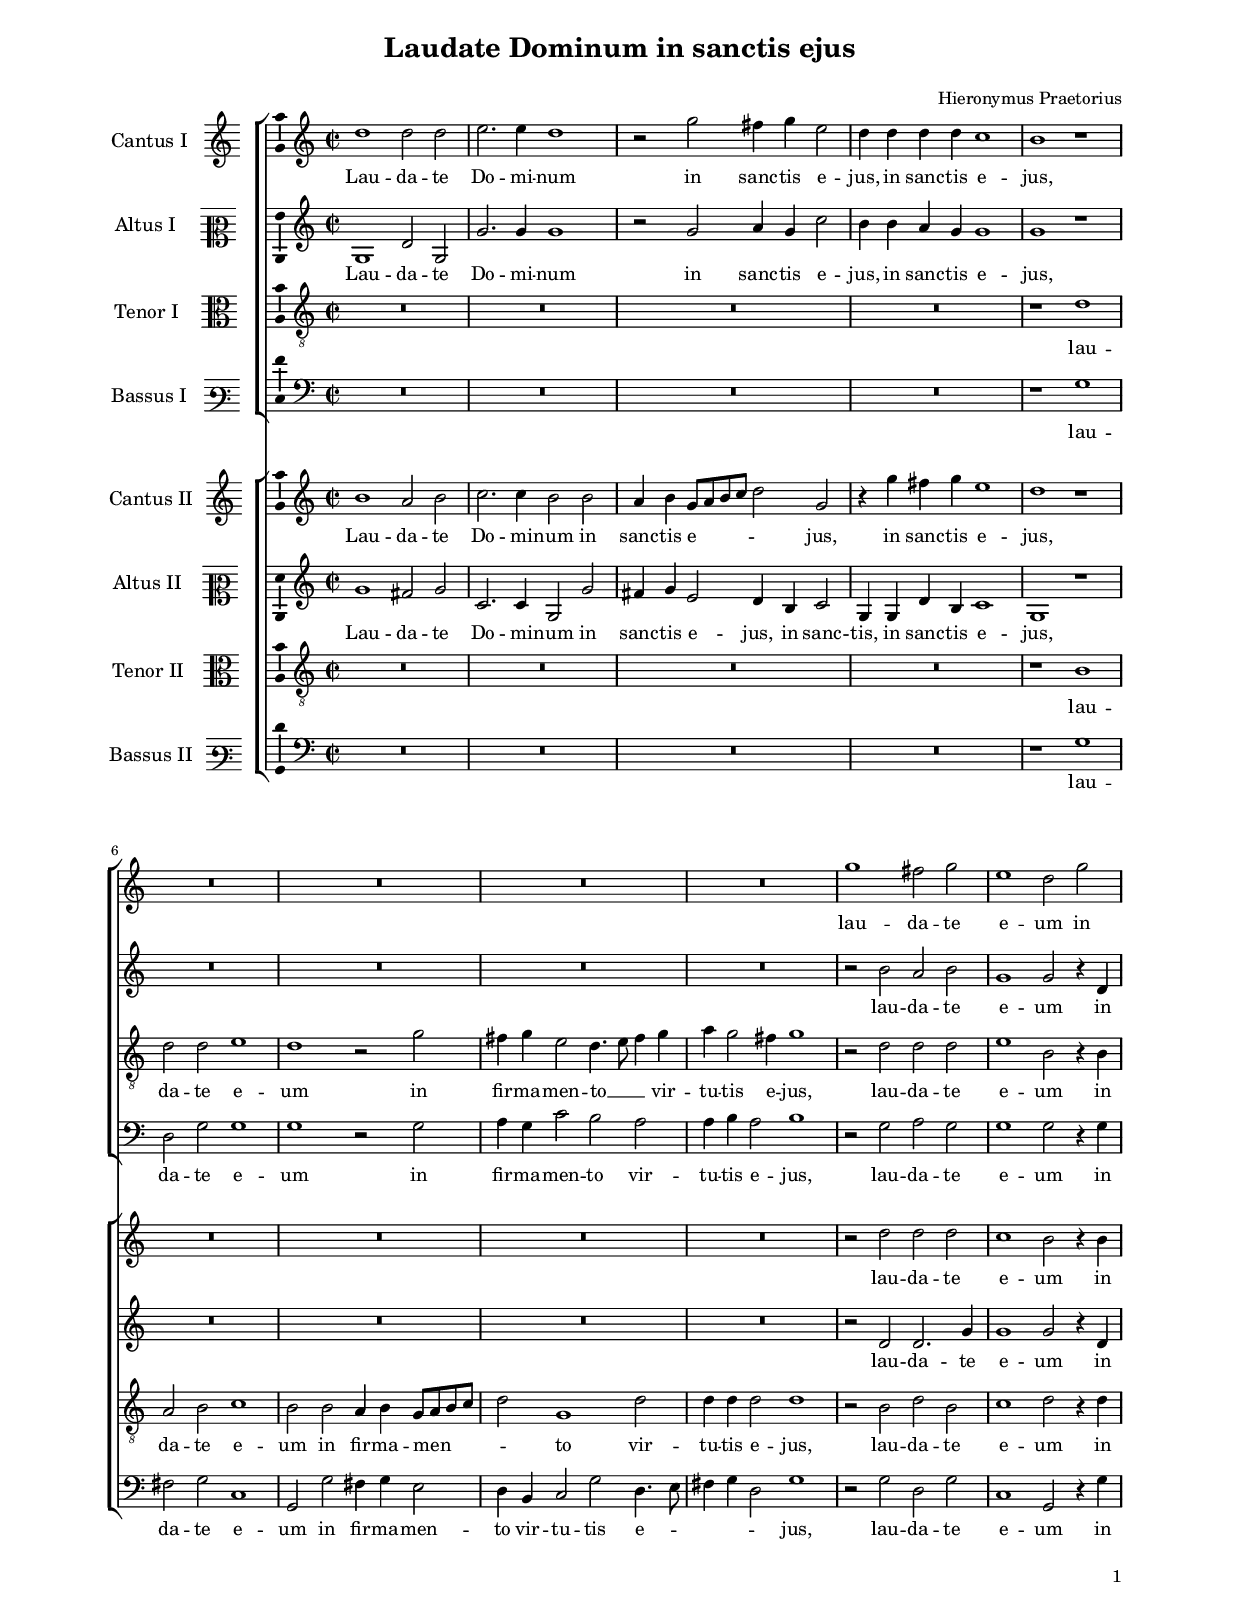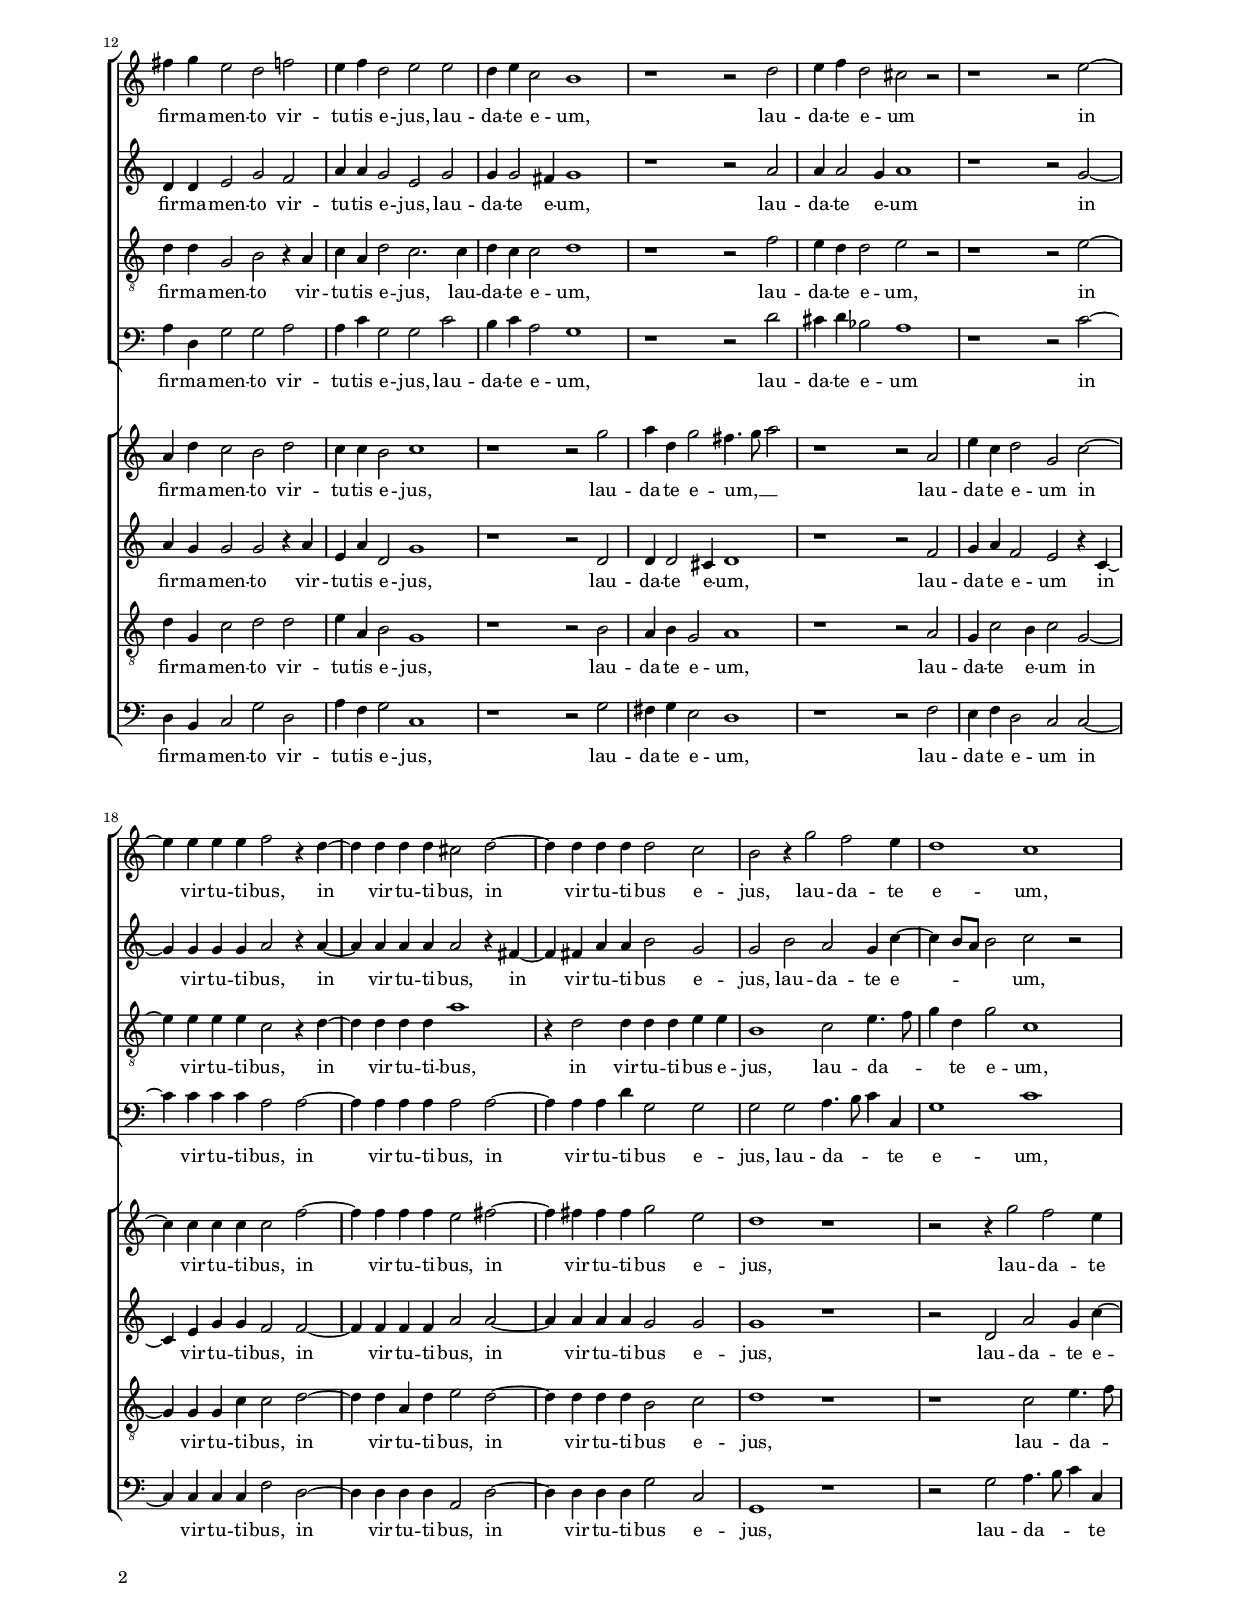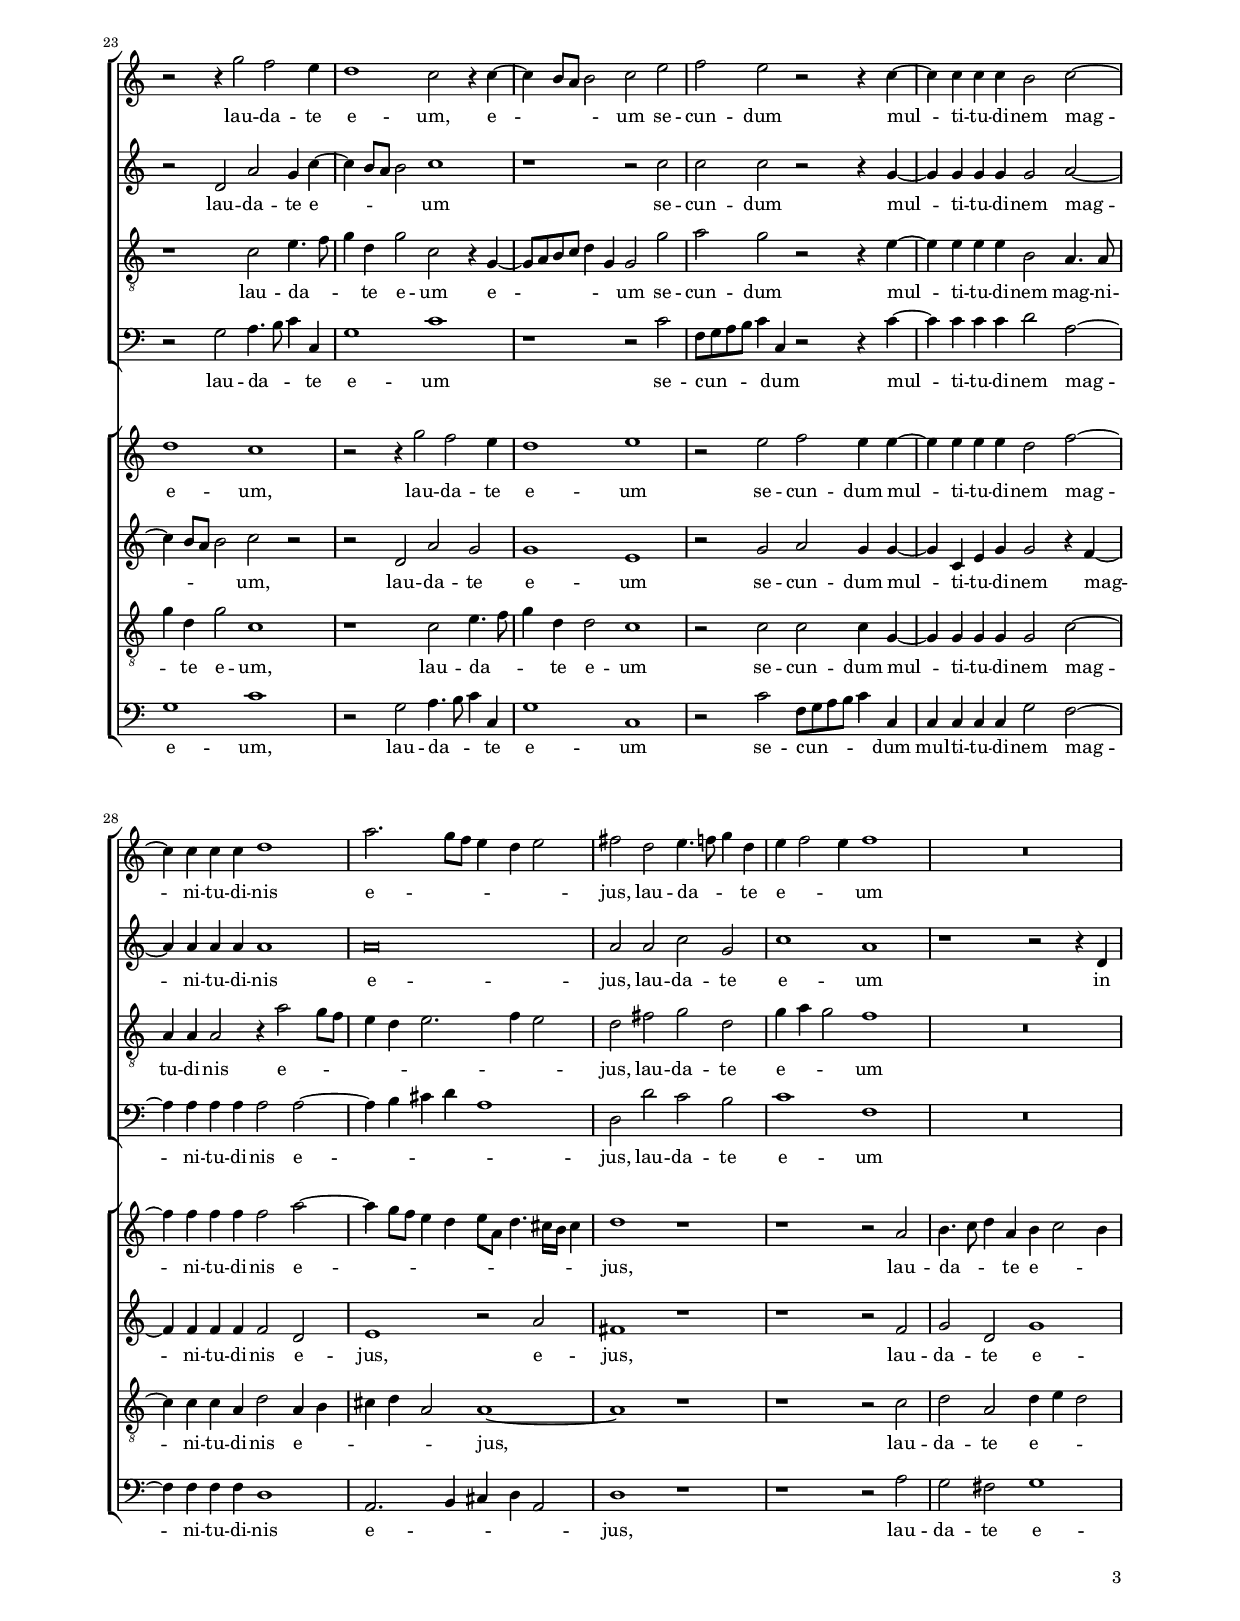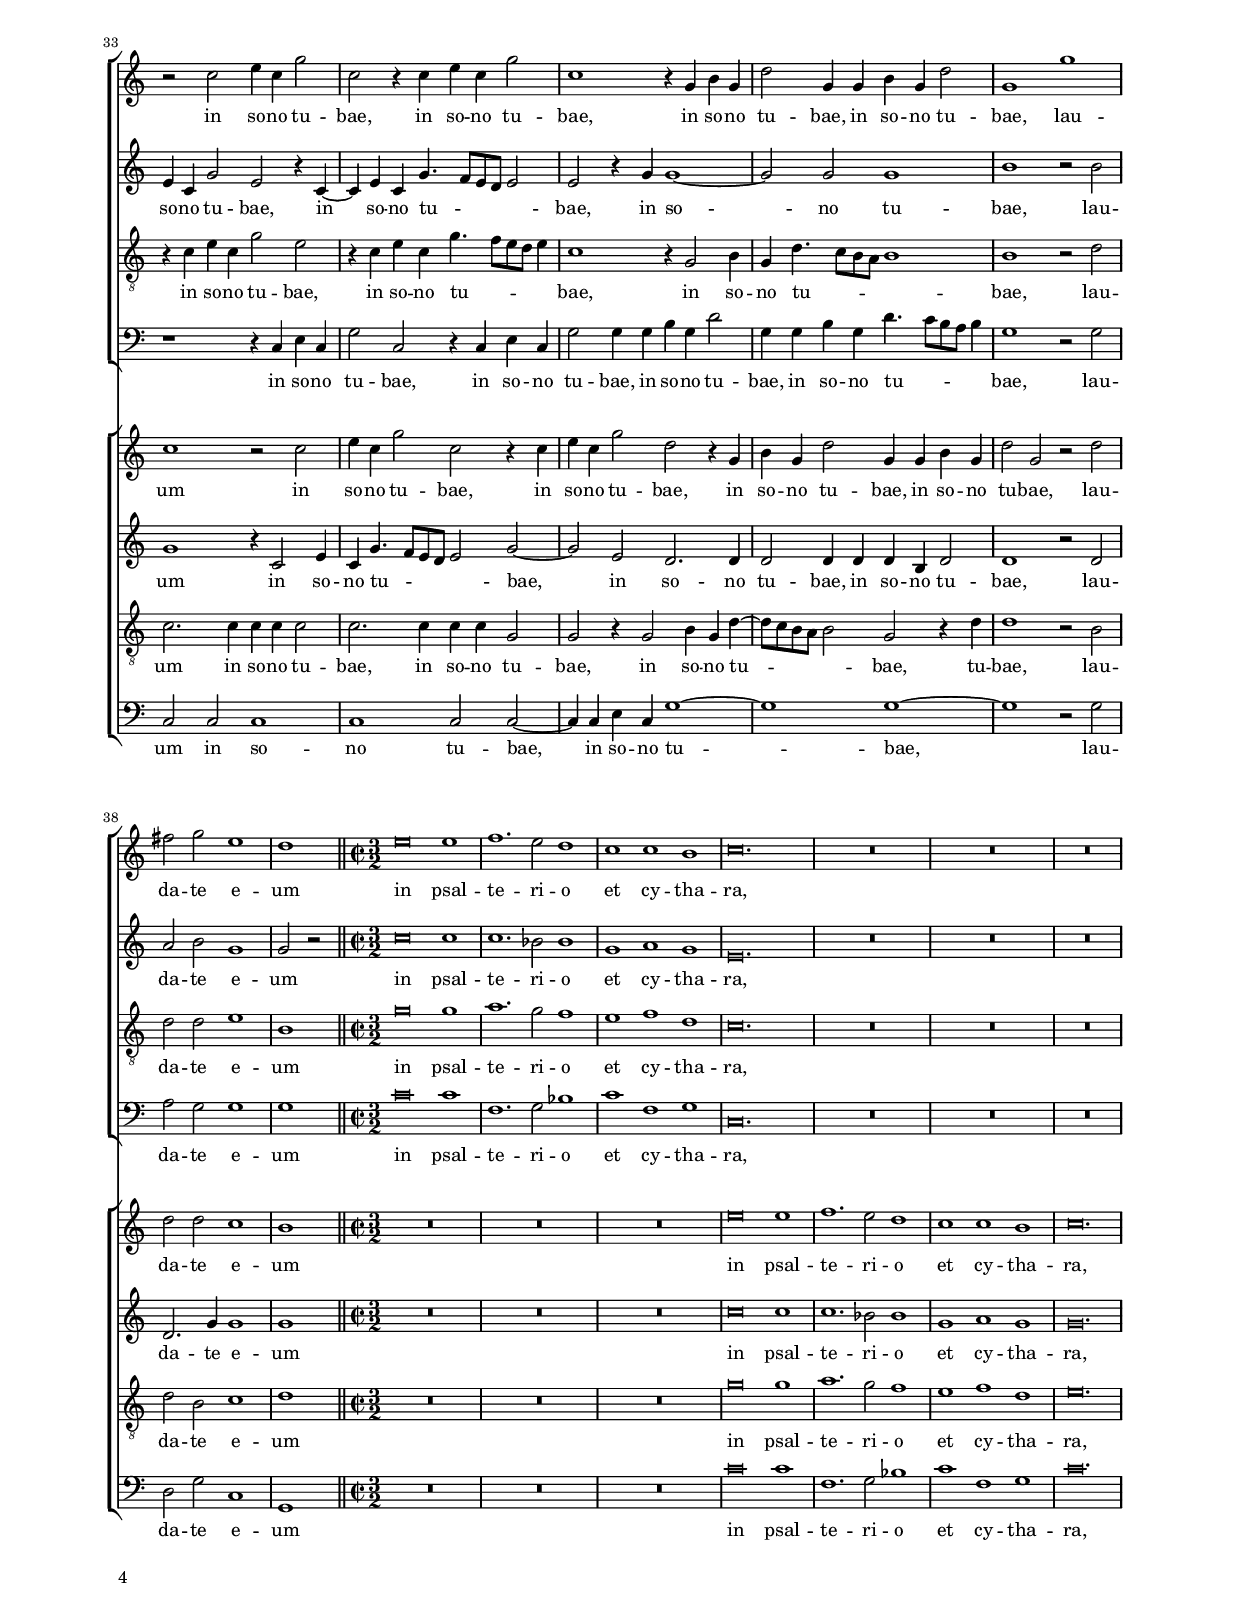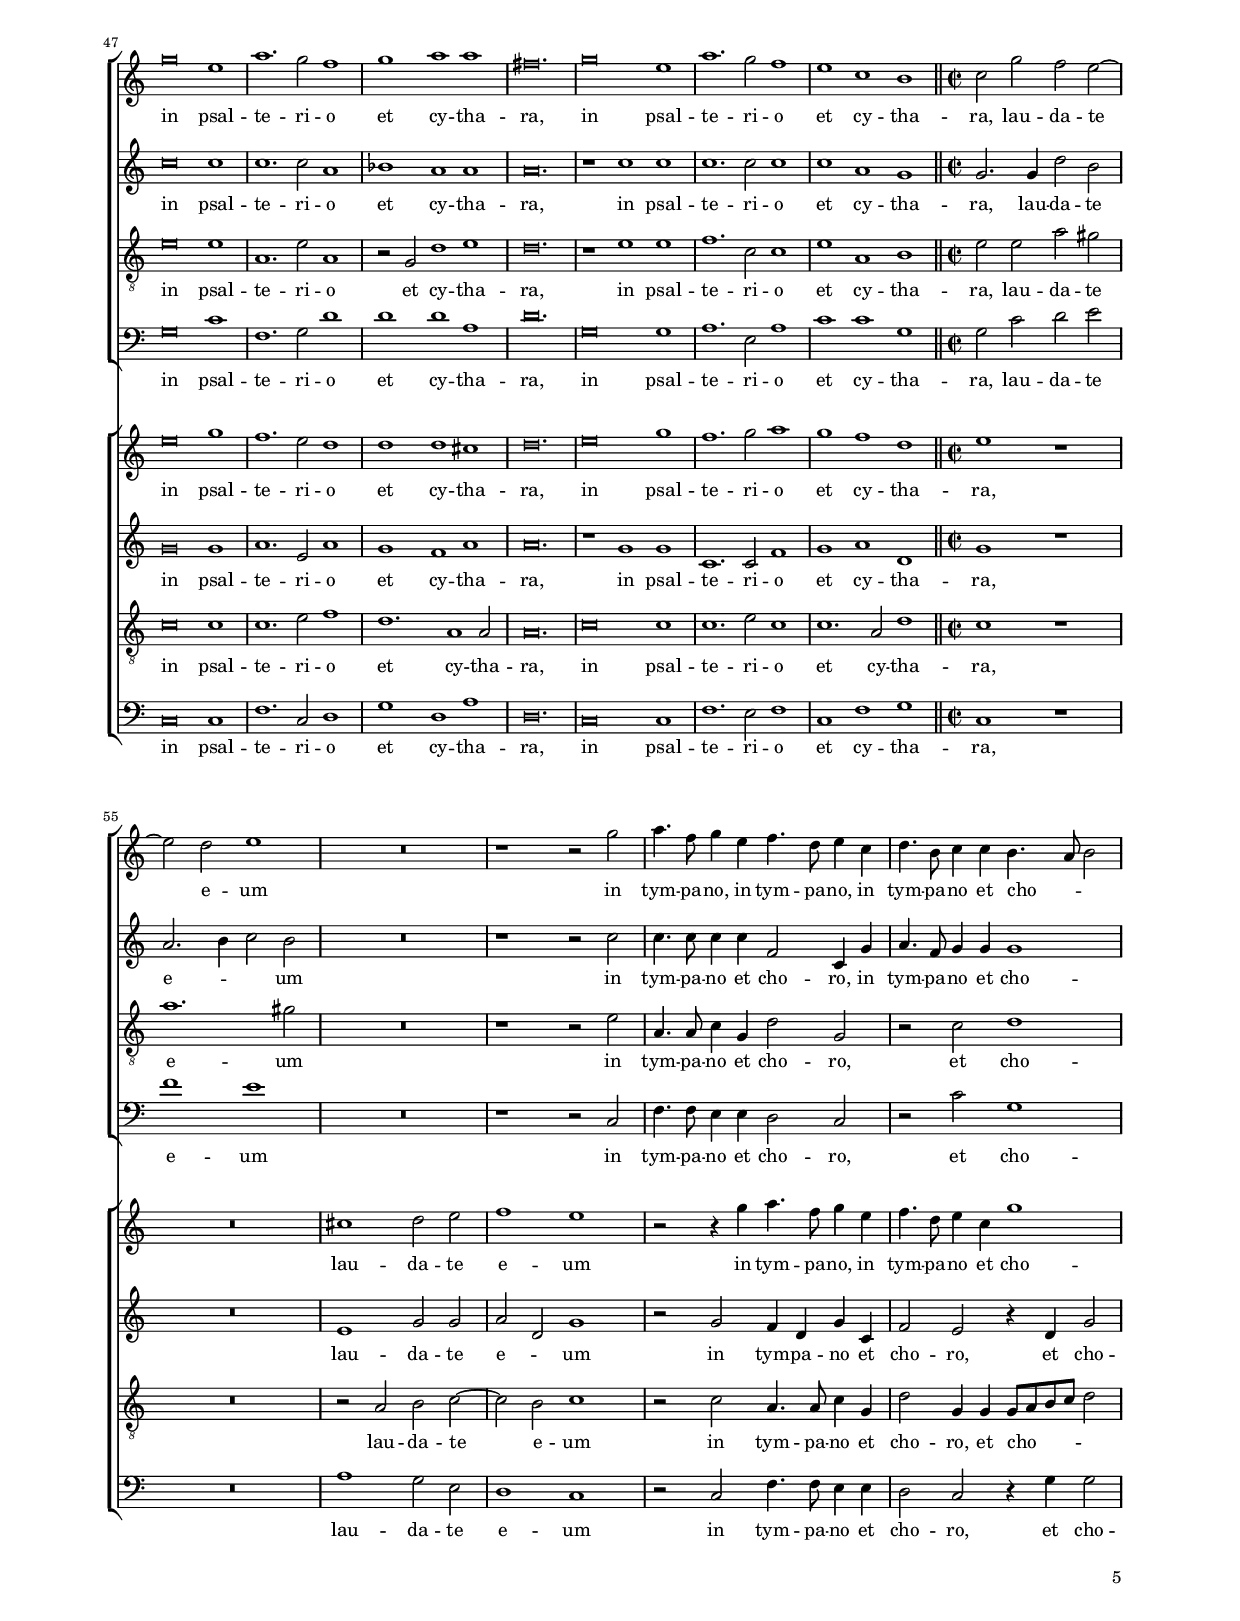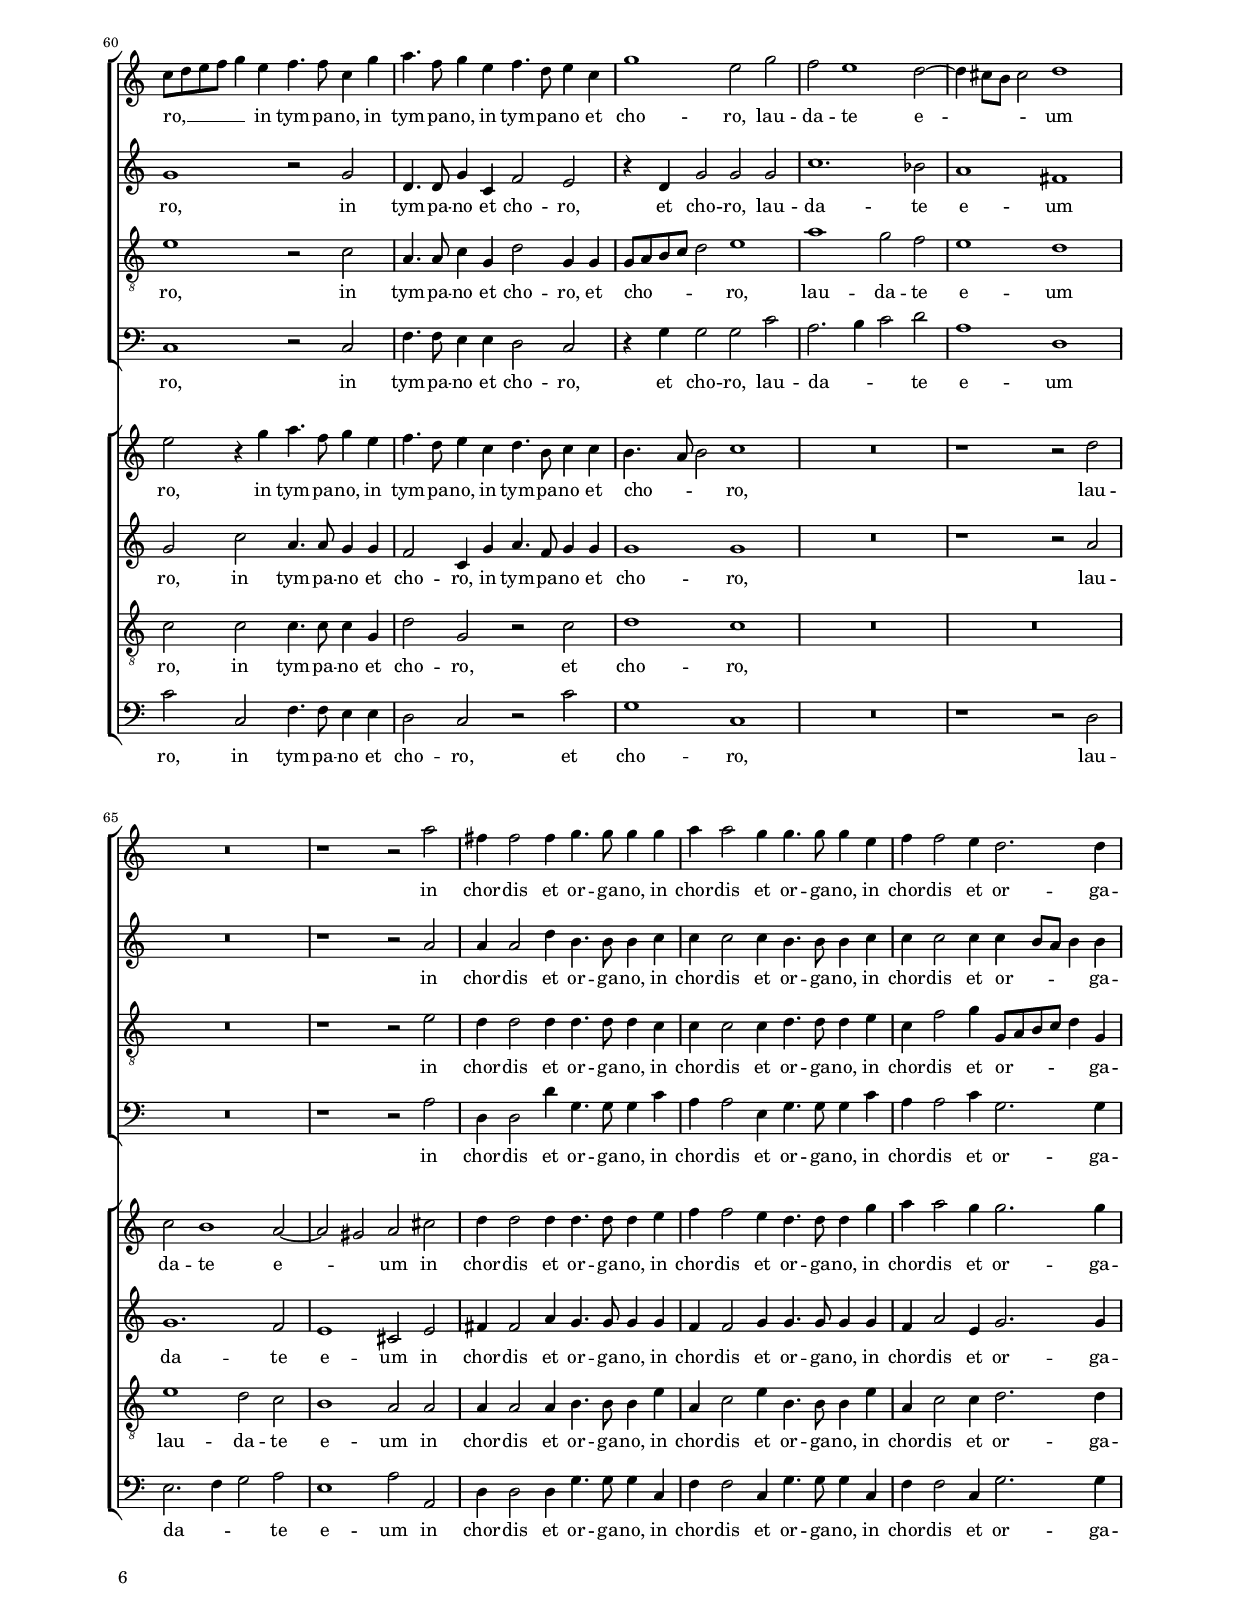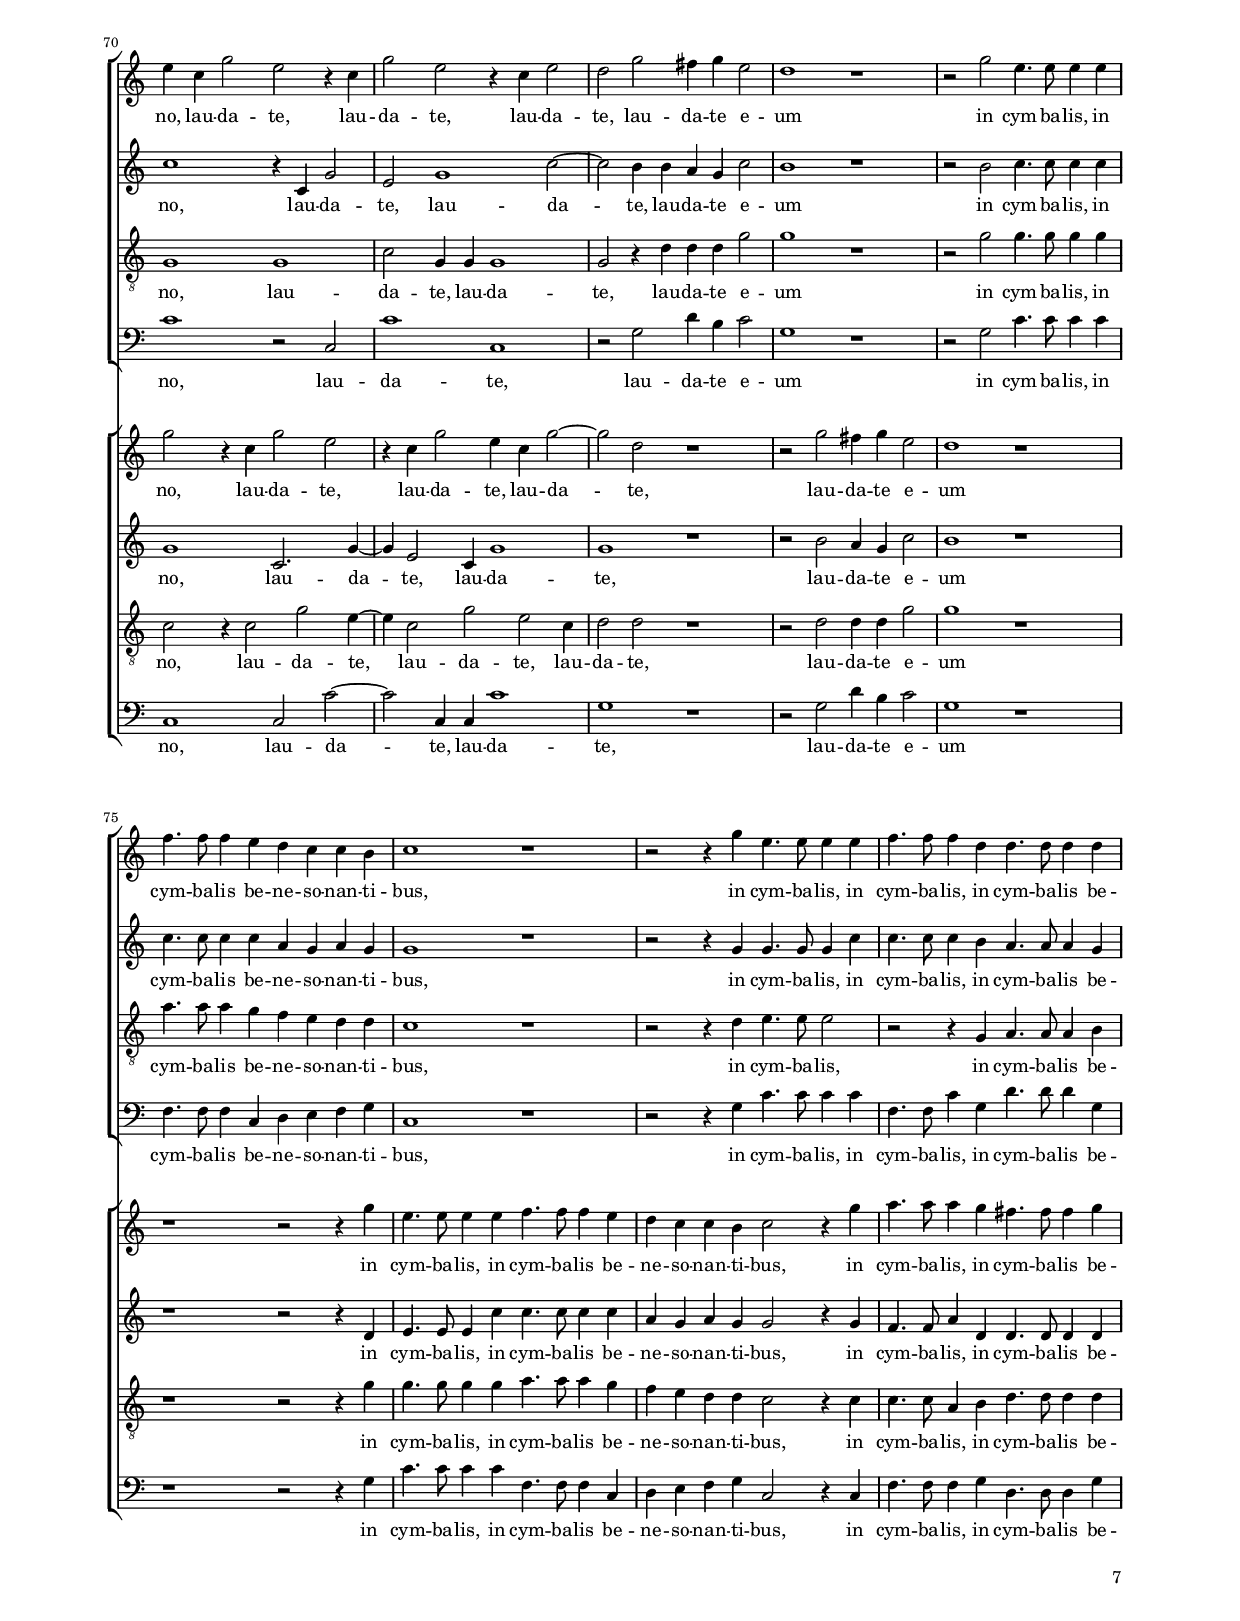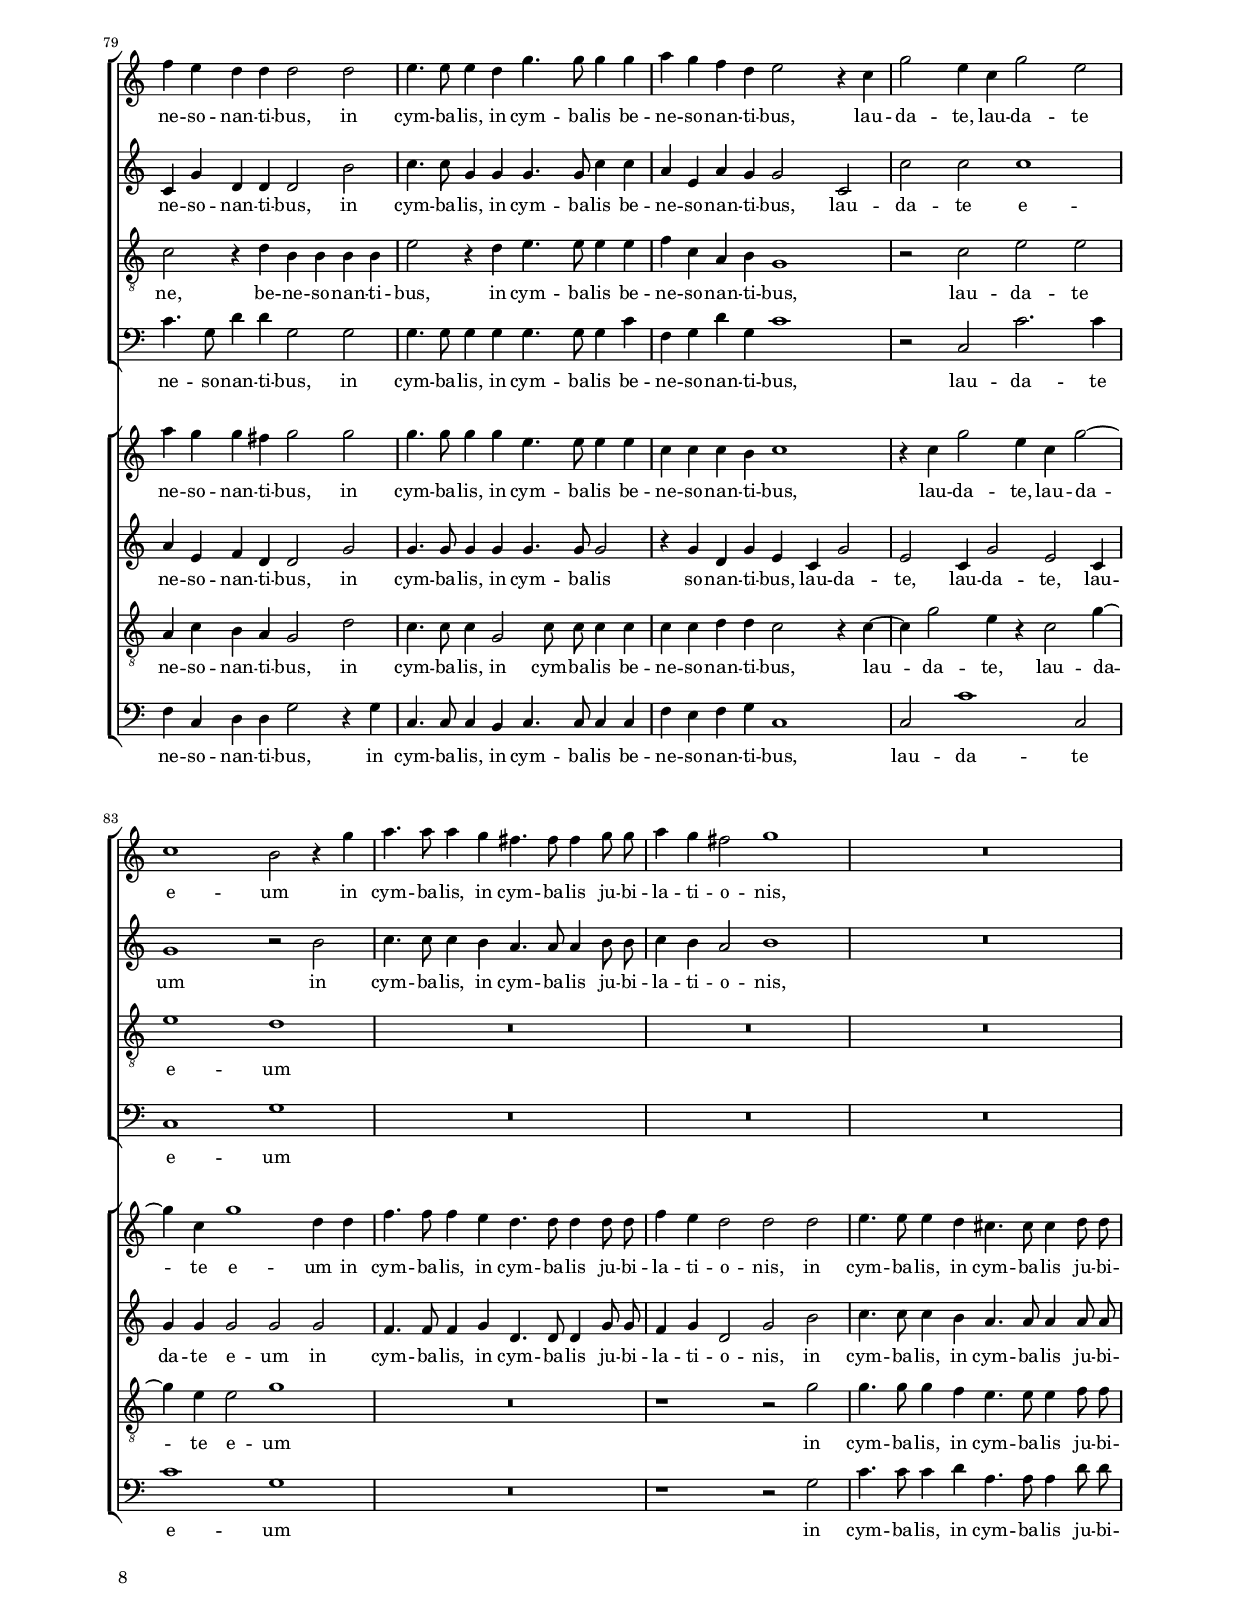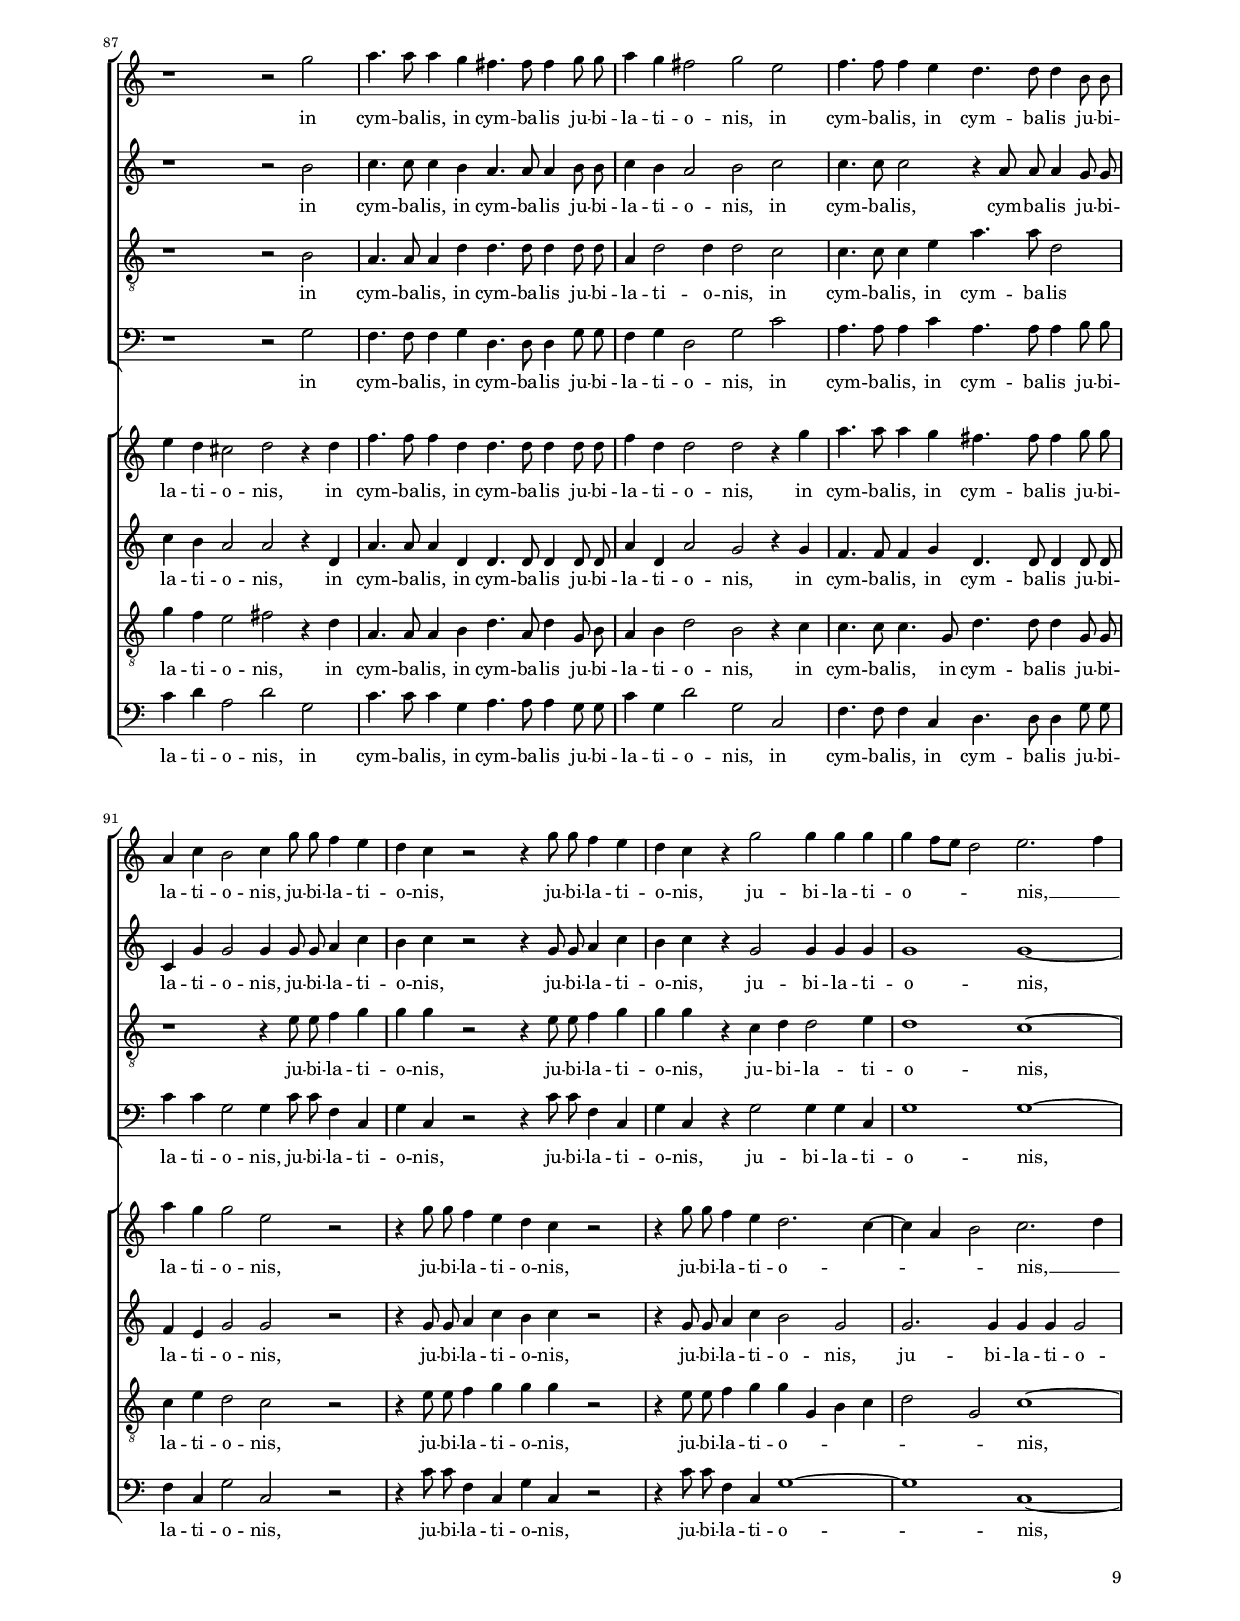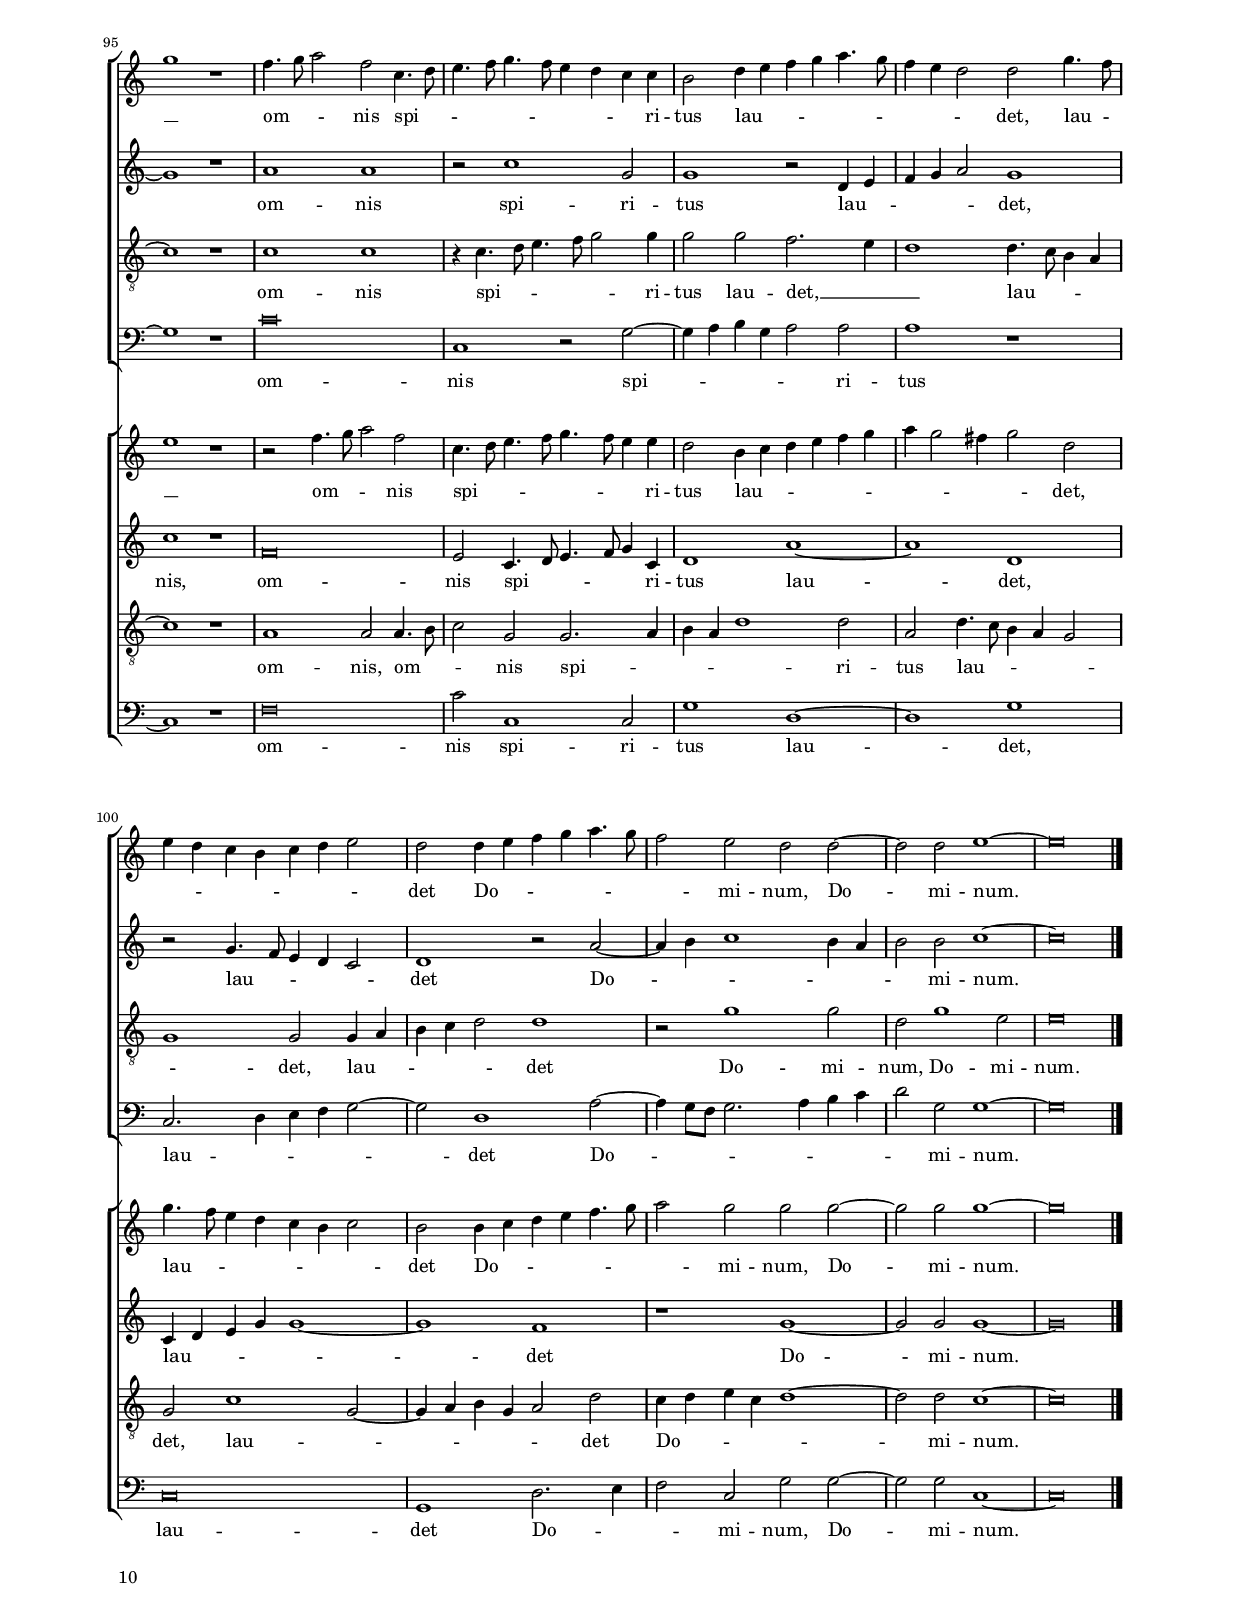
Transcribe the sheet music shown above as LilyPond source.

\header 
{
	title=\markup { \column { "Laudate Dominum in sanctis ejus" \transparent "x" } }
	composer="Hieronymus Praetorius"
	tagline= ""
}

\version "2.24.2"
\language deutsch
#(set-global-staff-size 15)
% #(set-default-paper-size "letter")
#(ly:set-option 'point-and-click #f)


\paper
	{
	top-margin = 2 \cm
	bottom-margin = 1.4 \cm
	left-margin = 2 \cm
	right-margin = 2 \cm
	print-page-number = ##f
	ragged-bottom = ##f
	ragged-last-bottom = ##f
%   systems-per-page = 2
%   page-count = 6
	system-system-spacing = #'((basic-distance . 18) (minimum-distance . 14) (padding . 7) (strechability . 250))
	oddFooterMarkup=\markup   \fill-line { "" \fromproperty #'page:page-number-string }
	evenFooterMarkup=\markup  \fill-line { \fromproperty #'page:page-number-string "" }
	last-bottom-spacing = #'((basic-distance . 12) (minimum-distance . 7) (padding . 4))
	}

CutCThreeTwo = {
  \newSpacingSection
  \override Score.SpacingSpanner.common-shortest-duration = #(ly:make-moment 1 4)
  \once \override Staff.TimeSignature.stencil = #ly:text-interface::print
  \once \override Staff.TimeSignature.text =
	\markup {
	  \override #'(baseline-skip . 2)
	  \number {\musicglyph "timesig.C22" \vcenter \column {"3" "2"} }
	}
  \time 3/1
}
	
	ficta = { \once \set suggestAccidentals = ##t }
	
	forget = #(define-music-function (music) (ly:music?) #{
	\accidentalStyle forget
	$music
	\accidentalStyle default
	#})

	
global =  
	{
	\key c \major
	\time 2/2 \set Score.measureLength = #(ly:make-moment 2/1)
	\set Score.tempoHideNote = ##t
	\tempo 2 = 86
	\skip 1*2*38
	\set Score.measureLength = #(ly:make-moment 1/1)
	\skip 1*1 \bar "||"
	\CutCThreeTwo
	\tempo 1 = 128
	\skip 1*3*14 \bar "||"
	\time 2/2 \set Score.measureLength = #(ly:make-moment 2/1) \newSpacingSection
	\override Score.SpacingSpanner.common-shortest-duration = #(ly:make-moment 1 8)
	\tempo 2 = 86
	\skip 1*2*51 \bar "|."
	}
	
incipitcantusprimus = \markup { \score {
	{
	\set Staff.instrumentName = \markup { \fontsize #1 "Cantus I" }
	\key c \major
	\clef violin
	s4 \bar ""
	}
	\layout  {
	raggedright = ##t
	indent = 1.8 \cm
	line-width = 2.4\cm
	\context { \Staff \remove Time_signature_engraver }
	\override Staff.Clef.Y-extent = #'(0 . 0)
	}} \hspace #1 }
	  
incipitaltusprimus = \markup { \score {
	{
	\set Staff.instrumentName = \markup { \fontsize #1 "Altus I" }
	\key c \major
	\clef mezzosoprano
	s4 \bar ""
	}
	\layout  {
	raggedright = ##t
	indent = 1.8 \cm
	line-width = 2.4\cm
	\context { \Staff \remove Time_signature_engraver }
	\override Staff.Clef.Y-extent = #'(0 . 0)
	}} \hspace #1 }
	  
incipittenorprimus = \markup { \score {
	{
	\set Staff.instrumentName = \markup { \fontsize #1 "Tenor I" }
	\key c \major
	\clef alto
	s4 \bar ""
	}
	\layout  {
	raggedright = ##t
	indent = 1.8 \cm
	line-width = 2.4\cm
	\context { \Staff \remove Time_signature_engraver }
	\override Staff.Clef.Y-extent = #'(0 . 0)
	}} \hspace #1 }


incipitbassusprimus = \markup { \score {
	{
	\set Staff.instrumentName = \markup { \fontsize #1 "Bassus I" }
	\key c \major
	\clef varbaritone
	s4 \bar ""
	}
	\layout  {
	raggedright = ##t
	indent = 1.8 \cm
	line-width = 2.4\cm
	\context { \Staff \remove Time_signature_engraver }
	\override Staff.Clef.Y-extent = #'(0 . 0)
	}} \hspace #1 }

incipitcantussecundus = \markup { \score {
	{
	\set Staff.instrumentName = \markup { \fontsize #1 "Cantus II" }
	\key c \major
	\clef violin
	s4 \bar ""
	}
	\layout  {
	raggedright = ##t
	indent = 1.8 \cm
	line-width = 2.4\cm
	\context { \Staff \remove Time_signature_engraver }
	\override Staff.Clef.Y-extent = #'(0 . 0)
	}} \hspace #1 }


incipitaltussecundus = \markup { \score {
	{
	\set Staff.instrumentName = \markup { \fontsize #1 "Altus II" }
	\key c \major
	\clef mezzosoprano
	s4 \bar ""
	}
	\layout  {
	raggedright = ##t
	indent = 1.8 \cm
	line-width = 2.4\cm
	\context { \Staff \remove Time_signature_engraver }
	\override Staff.Clef.Y-extent = #'(0 . 0)
	}} \hspace #1 }


incipittenorsecundus = \markup { \score {
	{
	\set Staff.instrumentName = \markup { \fontsize #1 "Tenor II" }
	\key c \major
	\clef alto
	s4 \bar ""
	}
	\layout  {
	raggedright = ##t
	indent = 1.8 \cm
	line-width = 2.4\cm
	\context { \Staff \remove Time_signature_engraver }
	\override Staff.Clef.Y-extent = #'(0 . 0)
	}} \hspace #1 }	


incipitbassussecundus = \markup { \score {
	{
	\set Staff.instrumentName = \markup { \fontsize #1 "Bassus II" }
	\key c \major
	\clef varbaritone
	s4 \bar ""
	}
	\layout  {
	raggedright = ##t
	indent = 1.8 \cm
	line-width = 2.4\cm
	\context { \Staff \remove Time_signature_engraver }
	\override Staff.Clef.Y-extent = #'(0 . 0)
	}} \hspace #1 }

cantusprimus =  \relative c''
	{
	d1 d2 d
	e2. e4 d1
	r2 g fis4 g e2
	d4 d d d c1
%5
	h1 r |
	R\breve
	R\breve
	R\breve
	R\breve
%10
	g'1 fis2 g |
	e1 d2 g
	fis4 g e2 d f
	e4 f d2 e e
	d4 e c2 h1
%15
	r1 r2 d |
	e4 f d2 cis r
	r1 r2 e~
	e4 e e e f2 r4 d~
	d4 d d d cis2 d~
%20
	d4 d d d d2 c |
	h2 r4 g'2 f e4
	d1 c
	r2 r4 g'2 f e4
	d1 c2 r4 c~
%25
	c4 h8 a h2 c e |
	f2 e r2 r4 c~
	c4 c c c h2 c~
	c4 c c c d1
	a'2. g8 f e4 d e2
%30
	fis2 d e4. f8 g4 d |
	e4 f2 e4 f1
	R\breve
	r2 c e4 c g'2
	c,2 r4 c e c g'2
%35
	c,1 r4 g h g |
	d'2 g,4 g h g d'2
	g,1 g'
	fis2 g e1
	d1
%40
% Triple time
	e\breve e1 |
	f1. e2 d1
	c1 c h
	c\breve.
	R\breve. |
%45
	R\breve.
	R\breve.
	g'\breve e1
	a1. g2 f1
	g1 a a |
%50
	fis\breve.
	g\breve e1
	a1. g2 f1
	e1 c h
% End of triple time
	c2 g' f e~ |
%55
	e2 d e1
	R\breve
	r1 r2 g
	a4. f8 g4 e f4. d8 e4 c
	d4. h8 c4 c h4. a8 h2 |
%60
	c8 d e f g4 e f4. f8 c4 g'
	a4. f8 g4 e f4. d8 e4 c
	g'1 e2 g
	f2 e1 d2~
	d4 cis8 h cis2 d1 |
%65
	R\breve
	r1 r2 a'
	fis4 fis2 fis4 g4. g8 g4 g
	a4 a2 g4 g4. g8 g4 e
	f4 f2 e4 d2. d4 |
%70
	e4 c g'2 e r4 c
	g'2 e r4 c e2
	d2 g fis4 g e2
	d1 r
	r2 g e4. e8 e4 e |
%75
	f4. f8 f4 e d4 c c h
	c1 r
	r2 r4 g' e4. e8 e4 e
	f4. f8 f4 d d4. d8 d4 d
	f4 e d d d2 d |
%80
	e4. e8 e4 d g4. g8 g4 g
	a4 g f d e2 r4 c
	g'2 e4 c g'2 e
	c1 h2 r4 g'
	a4. a8 a4 g \autoBeamOff fis4. fis8 fis4 g8 g |
%85
	a4 g fis2 g1
	R\breve
	r1 r2 g
	a4. a8 a4 g fis4. fis8 fis4 g8 g
	a4 g fis2 g e |
%90
	f4. f8 f4 e d4. d8 d4 h8 h
	a4 c h2 c4 g'8 g f4 e
	d4 c r2 r4 g'8 g f4 e \autoBeamOn
	d4 c r4 g'2 g4 g g
	g4 f8 e d2 e2. f4 |
%95
	g1 r
	f4. g8 a2 f2 c4. d8
	e4. f8 g4. f8 e4 d c c
	h2 d4 e f4 g a4. g8
	f4 e d2 d g4. f8 |
%100
	e4 d c h c4 d e2
	d2 d4 e f4 g a4. g8
	f2 e d d~
	d2 d e1~
	e\breve |
	}

altusprimus =  \relative c' 
	{
	g1 d'2 g,
	g'2. g4 g1
	r2 g a4 g c2
	h4 h a g g1
%5
	g1 r |
	R\breve
	R\breve
	R\breve
	R\breve
%10
	r2 h a h |
	g1 g2 r4 d
	d4 d e2 g f
	a4 a g2 e g
	g4 g2 fis4 g1
%15
	r1 r2 a |
	a4 a 2 g4 a1
	r1 r2 g~
	g4 g g g a2 r4 a~
	a4 a a a a2 r4 fis~
%20
	fis4 fis a a h2 g |
	g2 h a g4 c~
	c4 h8 a h2 c r
	r2 d, a' g4 c~
	c4 h8 a h2 c1
%25
	r1 r2 c |
	c2 c r r4 g~
	g4 g g g g2 a~
	a4 a a a a1
	a\breve
%30
	a2 a c g |
	c1 a
	r1 r2 r4 d,
	e4 c g'2 e r4 c~
	c4 e c g'4. f8 e d e2
%35
	e2 r4 g g1~ |
	g2 g g1
	h1 r2 h
	a2 h g1
	g2 r
%40
% Triple time
	c\breve c1 |
	c1. b2 b1
	g1 a g
	e\breve.
	R\breve.
%45
	R\breve. |
	R\breve.
	c'\breve c1
	c1. c2 a1
	b1 a a
%50
	a\breve. |
	r1 c c
	c1. c2 c1
	c1 a g
% End of triple time
	g2. g4 d'2 h
%55
	a2. h4 c2 h |
	R\breve
	r1 r2 c
	c4. c8 c4 c f,2 c4 g'
	a4. f8 g4 g g1
%60
	g1 r2 g |
	d4. d8 g4 c, f2 e
	r4 d g2 g g
	c1. b2
	a1 fis
%65
	R\breve |
	r1 r2 a
	a4 a2 d4 h4. h8 h4 c
	c4 c2 c4 h4. h8 h4 c
	c4 c2 c4 c4 h8 a h4 h
%70
	c1 r4 c, g'2 |
	e2 g1 c2~
	c2 h4 h a g c2
	h1 r
	r2 h c4. c8 c4 c
%75
	c4. c8 c4 c a4 g a g |
	g1 r
	r2 r4 g g4. g8 g4 c
	c4. c8 c4 h a4. a8 a4 g	
	c,4 g' d d d2 h'
%80
	c4. c8 g4 g g4. g8 c4 c |
	a4 e a g g2 c,
	c'2 c c1
	g1 r2 h
	c4. c8 c4 h a4. a8 a4 \autoBeamOff h8 h
%85
	c4 h a2 h1 |
	R\breve
	r1 r2 h
	c4. c8 c4 h a4. a8 a4 h8 h
	c4 h a2 h2 c
%90
	c4. c8 c2 r4 a8 a a4 g8 g |
	c,4 g' g2 g4 g8 g a4 c
	h4 c r2 r4 g8 g a4 c
	h4 c r g2 g4 g g
	g1 g~
%95
	g1 r |
	a1 a
	r2 c1 g2
	g1 r2 d4 e
	f4 g a2 g1
%100
	r2 g4. f8 e4 d c2 |
	d1 r2 a'~
	a4 h c1 h4 a
	h2 h c1~
	c\breve |
	}

tenorprimus =  \relative c' 
	{
	R\breve
	R\breve
	R\breve
	R\breve
%5
	r1 d |
	d2 d e1
	d1 r2 g
	fis4 g e2 d4. e8 fis4 g
	a4 g2 fis4 g1
%10
	r2 d d d |
	e1 h2 r4 h
	d4 d g,2 h2 r4 a
	c4 a d2 c2. c4
	d4 c c2 d1
%15
	r1 r2 f |
	e4 d d2 e2 r
	r1 r2 e~
	e4 e e e c2 r4 d~
	d4 d d d a'1
%20
	r4 d,2 d4 d4 d e e |
	h1 c2 e4. f8
	g4 d g2 c,1
	r1 c2 e4. f8
	g4 d g2 c,2 r4 g~
%25
	g8 a h c d4 g, g2 g' |
	a2 g r r4 e~
	e4 e e e h2 a4. a8
	a4 a a2 r4 a'2 g8 f
	e4 d e2. f4 e2
%30
	d2 fis g d |
	g4 a g2 f1
	R\breve
	r4 c e c g'2 e
	r4 c e c g'4. f8 e d e4
%35
	c1 r4 g2 h4 |
	g4 d'4. c8 h a h1
	h1 r2 d
	d2 d e1
	h1
%40
% Triple time
	g'\breve g1
	a1. g2 f1
	e1 f d
	c\breve.
	R\breve.
%45
	R\breve. |
	R\breve.
	e\breve e1
	a,1. e'2 a,1
	r2 g d'1 e
%50
	d\breve. |
	r1 e e
	f1. c2 c1
	e1 a, h
% End of triple time
	e2 e a gis
%55
	a1. gis2 |
	R\breve
	r1 r2 e
	a,4. a8 c4 g d'2 g,
	r2 c d1
%60
	e1 r2 c |
	a4. a8 c4 g d'2 g,4 g
	g8 a h c d2 e1
	a1 g2 f
	e1 d
%65
	R\breve |
	r1 r2 e
	d4 d2 d4 d4. d8 d4 c
	c4 c2 c4 d4. d8 d4 e
	c4 f2 g4 g,8 a h c d4 g,
%70
	g1 g |
	c2 g4 g g1
	g2 r4 d' d d g2
	g1 r
	r2 g g4. g8 g4 g
%75
	a4. a8 a4 g f4 e d d |
	c1 r
	r2 r4 d e4. e8 e2
	r2 r4 g, a4. a8 a4 h
	c2 r4 d h4 h h h
%80
	e2 r4 d e4. e8 e4 e |
	f4 c a h g1
	r2 c e e
	e1 d
	R\breve
%85
	R\breve |
	R\breve
	r1 r2 h
	a4. a8 a4 d \autoBeamOff d4. d8 d4 d8 d
	a4 d2 d4 d2 c
%90
	c4. c8 c4 e a4. a8 d,2 |
	r1 r4 e8 e f4 g
	g4 g r2 r4 e8 e f4 g
	g4 g r c, d4 d2 e4
	d1 c~
%95
	c1 r |
	c1 c
	r4 c4. d8 e4. f8 g2 g4
	g2 g f2. e4
	d1 d4. c8 h4 a
%100
	g1 g2 g4 a |
	h4 c d2 d1
	r2 g1 g2
	d2 g1 e2
	e\breve |
	}

bassusprimus  =  \relative c 
	{
	R\breve
	R\breve
	R\breve
	R\breve
%5
	r1 g' |
	d2 g g1
	g1 r2 g
	a4 g c2 h a
	a4 h a2 h1
%10
	r2 g a g |
	g1 g2 r4 g
	a4 d, g2 g a
	a4 c g2 g c
	h4 c a2 g1
%15
	r1 r2 d' |
	cis4 d b2 a1
	r1 r2 c~
	c4 c c c a2 a~
	a4 a a a a2 a~
%20
	a4 a a d g,2 g |
	g2 g a4. h8 c4 c,
	g'1 c
	r2 g a4. h8 c4 c,
	g'1 c
%25
	r1 r2 c |
	f,8 g a h c4 c, r2 r4 c'~
	c4 c c c d2 a~
	a4 a a a a2 a~
	a4 h cis d a1
%30
	d,2 d' c h |
	c1 f,
	R\breve
	r1 r4 c e c
	g'2 c, r4 c e c
%35
	g'2 g4 g h 4 g d'2 |
	g,4 g h g d'4. c8 h a h4
	g1 r2 g
	a2 g g1
	g1
%40
% Triple time
	c\breve c1 |
	f,1. g2 b1
	c1 f, g
	c,\breve.
	R\breve.
%45
	R\breve. |
	R\breve.
	g'\breve c1
	f,1. g2 d'1
	d1 d a
%50
	d\breve. |
	g,\breve g1
	a1. e2 a1
	c1 c g
% End of triple time
	g2 c d e
%55
	f1 e |
	R\breve
	r1 r2 c,
	f4. f8 e4 e d2 c
	r2 c' g1
%60
	c,1 r2 c |
	f4. f8 e4 e d2 c
	r4 g' g2 g c
	a2. h4 c2 d
	a1 d,
%65
	R\breve |
	r1 r2 a'
	d,4 d2 d'4 g,4. g8 g4 c
	a4 a2 e4 g4. g8 g4 c
	a4 a2 c4 g2. g4
%70
	c1 r2 c, |
	c'1 c,
	r2 g' d'4 h c2
	g1 r
	r2 g c4. c8 c4 c
%75
	f,4. f8 f4 c d4 e f g |
	c,1 r
	r2 r4 g' c4. c8 c4 c
	f,4. f8 c'4 g d'4. d8 d4 g,
	c4. g8 d'4 d g,2 g
%80
	g4. g8 g4 g g4. g8 g4 c |
	f,4 g d' g, c1
	r2 c, c'2. c4
	c,1 g'
	R\breve
%85
	R\breve |
	R\breve
	r1 r2 g
	f4. f8 f4 g \autoBeamOff d4. d8 d4 g8 g
	f4 g d2 g c
%90
	a4. a8 a4 c a4. a8 a4 h8 h |
	c4 c g2 g4 c8 c f,4 c
	g'4 c, r2 r4 c'8 c f,4 c
	g'4 c, r4 g'2 g4 g c,
	g'1 g~
%95
	g1 r |
	c\breve
	c,1 r2 g'~
	g4 a h g a2 a
	a1 r
%100
	c,2. d4 e f g2~ |
	g2 d1 a'2~
	a4 \autoBeamOn g8 f g2. a4 h c
	d2 g, g1~
	g\breve |
	}

cantussecundus =  \relative c''
	{
	h1 a2 h
	c2. c4 h2 h
	a4 h g8 a h c d2 g,
	r4 g' fis g e1
%5
	d1 r |
	R\breve
	R\breve
	R\breve
	R\breve
%10
	r2 d d d |
	c1 h2 r4 h
	a4 d c2 h d
	c4 c h2 c1
	r1 r2 g'
%15
	a4 d, g2 fis4. g8 a2 |
	r1 r2 a,
	e'4 c d2 g, c~
	c4 c c c c2 f~
	f4 f f f e2 fis~
%20
	fis4 fis fis fis g2 e |
	d1 r
	r2 r4 g2 f e4
	d1 c
	r2 r4 g'2 f e4
%25
	d1 e |
	r2 e f e4 e~
	e4 e e e d2 f~
	f4 f f f f2 a~
	a4 g8 f e4 d e8 a, d4. cis16 h cis4
%30
	d1 r |
	r1 r2 a
	h4. c8 d4 a h4 c2 h4
	c1 r2 c
	e4 c g'2 c, r4 c
%35
	e4 c g'2 d r4 g, |
	h4 g d'2 g,4 g h g
	d'2 g, r d'
	d2 d c1
	h1
%40
% Triple time
	R\breve.
	R\breve.
	R\breve.
	e\breve e1
	f1. e2 d1
%45
	c1 c h |
	c\breve.
	e\breve g1
	f1. e2 d1
	d1 d cis
%50
	d\breve. |
	e\breve g1
	f1. g2 a1
	g1 f d
% End of triple time
	e1 r
%55
	R\breve |
	cis1 d2 e
	f1 e
	r2 r4 g a4. f8 g4 e
	f4. d8 e4 c g'1
%60
	e2 r4 g a4. f8 g4 e |
	f4. d8 e4 c d4. h8 c4 c
	h4. a8 h2 c1
	R\breve
	r1 r2 d
%65
	c2 h1 a2~ |
	a2 gis a cis
	d4 d2 d4 d4. d8 d4 e
	f4 f2 e4 d4. d8 d4 g
	a4 a2 g4 g2. g4
%70
	g2 r4 c, g'2 e |
	r4 c g'2 e4 c g'2~
	g2 d r1
	r2 g fis4 g e2
	d1 r
%75
	r1 r2 r4 g |
	e4. e8 e4 e f4. f8 f4 e
	d4 c c h c2 r4 g'
	a4. a8 a4 g fis4. fis8 fis4 g
	a4 g g fis g2 g
%80
	g4. g8 g4 g e4. e8 e4 e |
	c4 c c h c1
	r4 c g'2 e4 c g'2~
	g4 c, g'1 d4 d
	f4. f8 f4 e d4. d8 d4 \autoBeamOff d8 d
%85
	f4 e d2 d d |
	e4. e8 e4 d cis4. cis8 cis4 d8 d
	e4 d cis2 d r4 d
	f4. f8 f4 d d4. d8 d4 d8 d
	f4 d d2 d r4 g
%90
	a4. a8 a4 g fis4. fis8 fis4 g8 g |
	a4 g g2 e r
	r4 g8 g f4 e d c r2
	r4 g'8 g f4 e d2. c4~
	c4 a h2 c2. d4 
%95
	e1 r |
	r2 f4. g8 a2 f
	c4. d8 e4. f8 g4. f8 e4 e
	d2 h4 c d e f g
	a4 g2 fis4 g2 d
%100
	g4. f8 e4 d c h c2 |
	h2 h4 c d e f4. g8
	a2 g g g~
	g2 g g1~
	g\breve |
	}

altussecundus =  \relative c'
	{
	g'1 fis2 g
	c,2. c4 g2 g'
	fis4 g e2 d4 h c2
	g4 g d' h c1
%5
	g1 r |
	R\breve
	R\breve
	R\breve
	R\breve
%10
	r2 d' d2. g4 |
	g1 g2 r4 d
	a'4 g g2 g r4 a
	e4 a d,2 g1
	r1 r2 d
%15
	d4 d2 cis4 d1 |
	r1 r2 f
	g4 a f2 e2 r4 c~
	c4 e g g f2 f~
	f4 f f f a2 a~
%20
	a4 a a a g2 g |
	g1 r
	r2 d a' g4 c~
	c4 h8 a h2 c r
	r2 d, a' g
%25
	g1 e |
	r2 g a g4 g~ 
	g4 c, e g g2 r4 f~
	f4 f f f f2 d
	e1 r2 a
%30
	fis1 r |
	r1 r2 f
	g2 d g1
	g1 r4 c,2 e4
	c4 g'4. f8 e d e2 g~
%35
	g2 e d2. d4 |
	d2 d4 d d4 h  d2
	d1 r2 d
	d2. g4 g1
	g1
%40
% Triple time
	R\breve.
	R\breve.
	R\breve.
	c\breve c1
	c1. b2 b1
%45
	g1 a g |
	g\breve.
	g\breve g1
	a1. e2 a1
	g1 f a
%50
	a\breve. |
	r1 g g
	c,1. c2 f1
	g1 a d,
% End of triple time
	g1 r
%55
	R\breve |
	e1 g2 g
	a2 d, g1
	r2 g f4 d g c,
	f2 e r4 d g2
%60
	g2 c a4. a8 g4 g |
	f2 c4 g' a4. f8 g4 g
	g1 g
	R\breve
	r1 r2 a
%65
	g1. f2 |
	e1 cis2 e
	fis4 fis2 a4 g4. g8 g4 g
	f4 f2 g4 g4. g8 g4 g
	f4 a2 e4 g2. g4
%70
	g1 c,2. g'4~ |
	g4 e2 c4 g'1
	g1 r
	r2 h a4 g c2
	h1 r
%75
	r1 r2 r4 d, |
	e4. e8 e4 c' c4. c8 c4 c
	a4 g a g g2 r4 g
	f4. f8 a4 d, d4. d8 d4 d
	a'4 e f d d2 g
%80
	g4. g8 g4 g g4. g8 g2 |
	r4 g d g e c g'2
	e2 c4 g'2 e c4
	g'4 g g2 g g
	f4. f8 f4 g d4. d8 d4 \autoBeamOff g8 g
%85
	f4 g d2 g h |
	c4. c8 c4 h a4. a8 a4 a8 a
	c4 h a2 a r4 d,
	a'4. a8 a4 d, d4. d8 d4 d8 d
	a'4 d, a'2 g2 r4 g
%90
	f4. f8 f4 g d4. d8 d4 d8 d |
	f4 e g2 g r
	r4 g8 g a4 c h c r2
	r4 g8 g a4 c h2 g
	g2. g4 g4 g g2
%95
	c1 r |
	f,\breve
	e2 c4. d8 e4. f8 g4 c,
	d1 a'~
	a1 d,
%100
	c4 d e g g1~ |
	g1 f
	r1 g~
	g2 g g1~
	g\breve |
	}

tenorsecundus =  \relative c'
	{
	R\breve
	R\breve
	R\breve
	R\breve
%5
	r1 h |
	a2 h c1
	h2 h a4 h g8 a h c
	d2 g,1 d'2
	d4 d d2 d1
%10
	r2 h d h |
	c1 d2 r4 d
	d4 g, c2 d d
	e4 a, h2 g1
	r1 r2 h
%15
	a4 h g2 a1 |
	r1 r2 a
	g4 c2 h4 c2 g~
	g4 g g c c2 d~
	d4 d a d e2 d~
%20
	d4 d d d h2 c |
	d1 r
	r1 c2 e4. f8
	g4 d g2 c,1
	r1 c2 e4. f8
%25
	g4 d d2 c1 |
	r2 c c c4 g~
	g4 g g g g2 c~
	c4 c c a d2 a4 h
	cis4 d a2 a1~
%30
	a1 r |
	r1 r2 c
	d2 a d4 e d2
	c2. c4 c4 c c2
	c2. c4 c4 c g2
%35
	g2 r4 g2 h4 g d'~ |
	d8 c h a h2 g r4 d'
	d1 r2 h
	d2 h c1
	d1
%40
% Triple time
	R\breve.
	R\breve.
	R\breve.
	g\breve g1
	a1. g2 f1
%45
	e1 f d |
	e\breve.
	c\breve c1
	c1. e2 f1
	d1. a1 a2
%50
	a\breve.  |
	c\breve c1
	c1. e2 c1
	c1. a2 d1
% End of triple time
	c1 r
%55
	R\breve |
	r2 a h c~
	c2 h c1
	r2 c a4. a8 c4 g
	d'2 g,4 g g8 a h c d2
%60
	c2 c c4. c8 c4 g |
	d'2 g, r c
	d1 c
	R\breve
	R\breve
%65
	e1 d2 c |
	h1 a2 a
	a4 a2 a4 h4. h8 h4 e
	a,4 c2 e4 h4. h8 h4 e
	a,4 c2 c4 d2. d4
%70
	c2 r4 c2 g' e4~ |
	e4 c2 g' e c4
	d2 d r1
	r2 d d4 d g2
	g1 r
%75
	r1 r2 r4 g |
	g4. g8 g4 g a4. a8 a4 g
	f4 e d d c2 r4 c
	c4. c8 a4 h d4. d8 d4 d
	a4 c h a g2 d'
%80
	c4. c8 c4 g2 \autoBeamOff c8 c c4 c  |
	c4 c d d c2 r4 c~
	c4 g'2 e4 r4 c2 g'4~
	g4 e e2 g1
	R\breve
%85
	r1 r2 g |
	g4. g8 g4 f e4. e8 e4 f8 f
	g4 f e2 fis2 r4 d
	a4. a8 a4 h d4. a8 d4 g,8 h
	a4 h d2 h2 r4 c
%90
	c4. c8 c4. g8 d'4. d8 d4 g,8 g |
	c4 e d2 c2 r
	r4 e8 e f4 g g4 g r2
	r4 e8 e f4 g g4 g, h c
	d2 g, c1~
%95
	c1 r |
	a1 a2 a4. h8
	c2 g g2. a4
	h4 a d1 d2
	a2 d4. c8 h4 a g2
%100
	g2 c1 g2~ |
	g4 a h g a2 d
	c4 d e c d1~
	d2 d c1~
	c\breve |
	}

bassussecundus =  \relative c
	{
	R\breve
	R\breve
	R\breve
	R\breve
%5
	r1 g' |
	fis2 g c,1
	g2 g' fis4 g e2
	d4 h c2 g'2 d4. e8
	fis4 g d2 g1
%10
	r2 g d g |
	c,1 g2 r4 g'
	d4 h c2 g' d
	a'4 f g2 c,1
	r1 r2 g'
%15
	fis4 g e2 d1 |
	r1  r2 f
	e4 f d2 c2 c~
	c4 c c c f2 d~
	d4 d d d a2 d~
%20
	d4 d d d g2 c, |
	g1 r
	r2 g' a4. h8 c4 c,
	g'1 c
	r2 g a4. h8 c4 c,
%25
	g'1 c, |
	r2 c' f,8 g a h c4 c, |
	c4 c c c g'2 f~
	f4 f f f d1
	a2. h4 cis d a2
%30
	d1 r |
	r1 r2 a'
	g2 fis g1
	c,2 c c1
	c1 c2 c~
%35
	c4 c e c g'1~ |
	g1 g~
	g1 r2 g
	d2 g c,1
	g1
%40
% Triple time
	R\breve.
	R\breve.
	R\breve.
	c'\breve c1
	f,1. g2 b1
%45
	c1 f, g |
	c\breve.
	c,\breve c1
	f1. c2 d1
	g1 d a'
%50
	d,\breve. |
	c\breve c1
	f1. e2 f1
	c1 f g
% End of triple time
	c,1 r
%55
	R\breve |
	a'1 g2 e
	d1 c
	r2 c f4. f8 e4 e
	d2 c r4 g' g2
%60
	c2 c, f4. f8 e4 e |
	d2 c r c'
	g1 c,
	R\breve
	r1 r2 d
%65
	e2. f4 g2 a |
	e1 a2 a,
	d4 d2 d4 g4. g8 g4 c,
	f4 f2 c4 g'4. g8 g4 c,
	f4 f2 c4 g'2. g4
%70
	c,1 c2 c'~ |
	c2 c,4 c c'1
	g1 r
	r2 g d'4 h c2
	g1 r
%75
	r1 r2 r4 g |
	c4. c8 c4 c f,4. f8 f4 c
	d4 e f g c,2 r4 c
	f4. f8 f4 g d4. d8 d4 g
	f4 c d d g2 r4 g
%80
	c,4. c8 c4 h c4. c8 c4 c |
	f4 e f g c,1
	c2 c'1 c,2
	c'1 g
	R\breve
%85
	r1 r2 g |
	c4. c8 c4 d a4. a8 a4 \autoBeamOff d8 d
	c4 d a2 d g,
	c4. c8 c4 g a4. a8 a4 g8 g
	c4 g d'2 g, c,
%90
	f4. f8 f4 c d4. d8 d4 g8 g |
	f4 c g'2 c, r
	r4 c'8 c f,4 c g'4 c, r2
	r4 c'8 c f,4 c g'1~
	g1 c,~
%95
	c1 r |
	f\breve
	c'2 c,1 c2
	g'1 d~
	d1 g
%100
	c,\breve |
	g1 d'2. e4
	f2 c g' g~
	g2 g c,1~
	c\breve |
	}


lyricscantusprimus = \lyricmode {
	Lau -- da -- te Do -- mi -- num in sanc -- tis e -- jus,
	in sanc -- tis e -- jus,
	lau -- da -- te e -- um
	in fir -- ma -- men -- to vir -- tu -- tis e -- jus,
	lau -- da -- te e -- um,
	lau -- da -- te e -- um
	in vir -- tu -- ti -- bus,
	in vir -- tu -- ti -- bus,
	in vir -- tu -- ti -- bus e -- jus,
	lau -- da -- te e -- um,
	lau -- da -- te e -- um,
	e -- _ _ _ um
	se -- cun -- dum mul -- ti -- tu -- di -- nem mag -- ni -- tu -- di -- nis e -- _ _ _ _ _ jus,
	lau -- da -- _ _ te e -- _ _ um
	in so -- no tu -- bae,
	in so -- no tu -- bae,
	in so -- no tu -- bae,
	in so -- no tu -- bae,
	lau -- da -- te e -- um
	in psal -- te -- ri -- o et cy -- tha -- ra,
	in psal -- te -- ri -- o et cy -- tha -- ra,
	in psal -- te -- ri -- o et cy -- tha -- ra,
	lau -- da -- te e -- um
	in tym -- pa -- no,
	in tym -- pa -- no,
	in tym -- pa -- no et cho -- _ _ ro, __ _ _ _ _
	in tym -- pa -- no,
	in tym -- pa -- no,
	in tym -- pa -- no et cho -- ro,
	lau -- da -- te e -- _ _ _ um
	in chor -- dis et or -- ga -- no,
	in chor -- dis et or -- ga -- no,
	in chor -- dis et or -- ga -- no,
	lau -- da -- te,
	lau -- da -- te,
	lau -- da -- te,
	lau -- da -- te e -- um
	in cym -- ba -- lis,
	in cym -- ba -- lis be -- ne -- so -- nan -- ti -- bus,
	in cym -- ba -- lis,
	in cym -- ba -- lis,
	in cym -- ba -- lis be -- ne -- so -- nan -- ti -- bus,
	in cym -- ba -- lis,
	in cym -- ba -- lis be -- ne -- so -- nan -- ti -- bus,
	lau -- da -- te,
	lau -- da -- te e -- um
	in cym -- ba -- lis,
	in cym -- ba -- lis ju -- bi -- la -- ti -- o -- nis,
	in cym -- ba -- lis,
	in cym -- ba -- lis ju -- bi -- la -- ti -- o -- nis,
	in cym -- ba -- lis,
	in cym -- ba -- lis ju -- bi -- la -- ti -- o -- nis,
	ju -- bi -- la -- ti -- o -- nis,
	ju -- bi -- la -- ti -- o -- nis,
	ju -- bi -- la -- ti -- o -- _ _ _ nis, __ _ _
	om -- _ _ nis spi -- _ _ _ _ _ _ _ _ ri -- tus lau -- _ _ _ _ _ _ _ _ det,
	lau -- _ _ _ _ _ _ _ _ det Do -- _ _ _ _ _ _ mi -- num,
	Do -- mi -- num.
	}


lyricsaltusprimus = \lyricmode {
	Lau -- da -- te Do -- mi -- num in sanc -- tis e -- jus,
	in sanc -- tis e -- jus,
	lau -- da -- te e -- um
	in fir -- ma -- men -- to vir -- tu -- tis e -- jus,
	lau -- da -- te e -- um,
	lau -- da -- te e -- um
	in vir -- tu -- ti -- bus,
	in vir -- tu -- ti -- bus,
	in vir -- tu -- ti -- bus e -- jus,
	lau -- da -- te e -- _ _ _ um,
	lau -- da -- te e -- _ _ _ um
	se -- cun -- dum mul -- ti -- tu -- di -- nem mag -- ni -- tu -- di -- nis e -- jus,
	lau -- da -- te e -- um
	in so -- no tu -- bae,
	in so -- no tu -- _ _ _ _ bae,
	in so -- no tu -- bae,
	lau -- da -- te e -- um
	in psal -- te -- ri -- o et cy -- tha -- ra,
	in psal -- te -- ri -- o et cy -- tha -- ra,
	in psal -- te -- ri -- o et cy -- tha -- ra,
	lau -- da -- te e -- _ _ um
	in tym -- pa -- no et cho -- ro,
	in tym -- pa -- no et cho -- ro,
	in tym -- pa -- no et cho -- ro,
	et cho -- ro,
	lau -- da -- te e -- um
	in chor -- dis et or -- ga -- no,
	in chor -- dis et or -- ga -- no,
	in chor -- dis et or -- _ _ _ ga -- no,
	lau -- da -- te,
	lau -- da -- te,
	lau -- da -- te e -- um
	in cym -- ba -- lis,
	in cym -- ba -- lis be -- ne -- so -- nan -- ti -- bus,
	in cym -- ba -- lis,
	in cym -- ba -- lis,
	in cym -- ba -- lis be -- ne -- so -- nan -- ti -- bus,
	in cym -- ba -- lis,
	in cym -- ba -- lis be -- ne -- so -- nan -- ti -- bus,
	lau -- da -- te e -- um
	in cym -- ba -- lis,
	in cym -- ba -- lis ju -- bi -- la -- ti -- o -- nis,
	in cym -- ba -- lis,
	in cym -- ba -- lis ju -- bi -- la -- ti -- o -- nis,
	in cym -- ba -- lis,
	cym -- ba -- lis ju -- bi -- la -- ti -- o -- nis,
	ju -- bi -- la -- ti -- o -- nis,
	ju -- bi -- la -- ti -- o -- nis,
	ju -- bi -- la -- ti -- o -- nis,
	om -- nis spi -- ri -- tus lau -- _ _ _ _ det,
	lau -- _ _ _ _ det Do -- _ _ _ _ _ mi -- num.
	}


lyricstenorprimus = \lyricmode {
	lau -- da -- te e -- um
	in fir -- ma -- men -- to __ _ _ vir -- tu -- tis e -- jus,
	lau -- da -- te e -- um
	in fir -- ma -- men -- to vir -- tu -- tis e -- jus,
	lau -- da -- te e -- um,
	lau -- da -- te e -- um,
	in vir -- tu -- ti -- bus,
	in vir -- tu -- ti -- bus,
	in vir -- tu -- ti -- bus e -- jus,
	lau -- da -- _ _ te e -- um,
	lau -- da -- _ _ te e -- um
	e -- _ _ _ _ _ um
	se -- cun -- dum mul -- ti -- tu -- di -- nem mag -- ni -- tu -- di -- nis e -- _ _ _ _ _ _ _ jus,
	lau -- da -- te e -- _ _ um
	in so -- no tu -- bae,
	in so -- no tu -- _ _ _ _ bae,
	in so -- no tu -- _ _ _ _ bae,
	lau -- da -- te e -- um
	in psal -- te -- ri -- o et cy -- tha -- ra,
	in psal -- te -- ri -- o et cy -- tha -- ra,
	in psal -- te -- ri -- o et cy -- tha -- ra,
	lau -- da -- te e -- um
	in tym -- pa -- no et cho -- ro,
	et cho -- ro,
	in tym -- pa -- no et cho -- ro,
	et cho -- _ _ _ _ ro,
	lau -- da -- te e -- um
	in chor -- dis et or -- ga -- no,
	in chor -- dis et or -- ga -- no,
	in chor -- dis et or -- _ _ _ _ ga -- no,
	lau -- da -- te,
	lau -- da -- te,
	lau -- da -- te e -- um
	in cym -- ba -- lis,
	in cym -- ba -- lis be -- ne -- so -- nan -- ti -- bus,
	in cym -- ba -- lis,
	in cym -- ba -- lis be -- ne,
	be -- ne -- so -- nan -- ti -- bus,
	in cym -- ba -- lis be -- ne -- so -- nan -- ti -- bus,
	lau -- da -- te e -- um
	in cym -- ba -- lis,
	in cym -- ba -- lis ju -- bi -- la -- ti -- o -- nis,
	in cym -- ba -- lis,
	in cym -- ba -- lis ju -- bi -- la -- ti -- o -- nis,
	ju -- bi -- la -- ti -- o -- nis,
	ju -- bi -- la -- ti -- o -- nis,
	om -- nis spi -- _ _ _ _ ri -- tus lau -- det, __ _ _
	lau -- _ _ _ _ det,
	lau -- _ _ _ _ det Do -- mi -- num,
	Do -- mi -- num.
	}


lyricsbassusprimus = \lyricmode {
	lau -- da -- te e -- um
	in fir -- ma -- men -- to vir -- tu -- tis e -- jus,
	lau -- da -- te e -- um
	in fir -- ma -- men -- to vir -- tu -- tis e -- jus,
	lau -- da -- te e -- um,
	lau -- da -- te e -- um
	in vir -- tu -- ti -- bus,
	in vir -- tu -- ti -- bus,
	in vir -- tu -- ti -- bus e -- jus,
	lau -- da -- _ _ te e -- um,
	lau -- da -- _ _ te e -- um
	se -- cun -- _ _ _ _ dum mul -- ti -- tu -- di -- nem mag -- ni -- tu -- di -- nis e -- _ _ _ _ jus,
	lau -- da -- te e -- um
	in so -- no tu -- bae,
	in so -- no tu -- bae,
	in so -- no tu -- bae,
	in so -- no tu -- _ _ _ _ bae,
	lau -- da -- te e -- um
	in psal -- te -- ri -- o et cy -- tha -- ra,
	in psal -- te -- ri -- o et cy -- tha -- ra,
	in psal -- te -- ri -- o et cy -- tha -- ra,
	lau -- da -- te e -- um
	in tym -- pa -- no et cho -- ro,
	et cho -- ro,
	in tym -- pa -- no et cho -- ro,
	et cho -- ro,
	lau -- da -- _ _ te e -- um
	in chor -- dis et or -- ga -- no,
	in chor -- dis et or -- ga -- no,
	in chor -- dis et or -- ga -- no,
	lau -- da -- te,
	lau -- da -- te e -- um
	in cym -- ba -- lis,
	in cym -- ba -- lis be -- ne -- so -- nan -- ti -- bus,
	in cym -- ba -- lis,
	in cym -- ba -- lis,
	in cym -- ba -- lis be -- ne -- so -- nan -- ti -- bus,
	in cym -- ba -- lis,
	in cym -- ba -- lis be -- ne -- so -- nan -- ti -- bus,
	lau -- da -- te e -- um
	in cym -- ba -- lis,
	in cym -- ba -- lis ju -- bi -- la -- ti -- o -- nis,
	in cym -- ba -- lis,
	in cym -- ba -- lis ju -- bi -- la -- ti -- o -- nis,
	ju -- bi -- la -- ti -- o -- nis,
	ju -- bi -- la -- ti -- o -- nis,
	ju -- bi -- la -- ti -- o -- nis,
	om -- nis spi -- _ _ _ _ ri -- tus lau -- _ _ _ _ det Do -- _ _ _ _ _ _ _ mi -- num.
	}


lyricscantussecundus = \lyricmode {
	Lau -- da -- te Do -- mi -- num in sanc -- tis e -- _ _ _ _ jus,
	in sanc -- tis e -- jus,
	lau -- da -- te e -- um
	in fir -- ma -- men -- to vir -- tu -- tis e -- jus,
	lau -- da -- te e -- um, __ _ _
	lau -- da -- te e -- um
	in vir -- tu -- ti -- bus,
	in vir -- tu -- ti -- bus,
	in vir -- tu -- ti -- bus e -- jus,
	lau -- da -- te e -- um,
	lau -- da -- te e -- um
	se -- cun -- dum mul -- ti -- tu -- di -- nem mag -- ni -- tu -- di -- nis e -- _ _ _ _ _ _ _ _ _ _ jus,
	lau -- da -- _ _ te e -- _ _ um
	in so -- no tu -- bae,
	in so -- no tu -- bae,
	in so -- no tu -- bae,
	in so -- no tu -- bae,
	lau -- da -- te e -- um
	in psal -- te -- ri -- o et cy -- tha -- ra,
	in psal -- te -- ri -- o et cy -- tha -- ra,
	in psal -- te -- ri -- o et cy -- tha -- ra,
	lau -- da -- te e -- um
	in tym -- pa -- no,
	in tym -- pa -- no et cho -- ro,
	in tym -- pa -- no,
	in tym -- pa -- no,
	in tym -- pa -- no et cho -- _ _ ro,
	lau -- da -- te e -- _ um
	in chor -- dis et or -- ga -- no,
	in chor -- dis et or -- ga -- no,
	in chor -- dis et or -- ga -- no,
	lau -- da -- te,
	lau -- da -- te,
	lau -- da -- te,
	lau -- da -- te e -- um
	in cym -- ba -- lis,
	in cym -- ba -- lis be -- ne -- so -- nan -- ti -- bus,
	in cym -- ba -- lis,
	in cym -- ba -- lis be -- ne -- so -- nan -- ti -- bus,
	in cym -- ba -- lis,
	in cym -- ba -- lis be -- ne -- so -- nan -- ti -- bus,
	lau -- da -- te,
	lau -- da -- te e -- um
	in cym -- ba -- lis,
	in cym -- ba -- lis ju -- bi -- la -- ti -- o -- nis,
	in cym -- ba -- lis,
	in cym -- ba -- lis ju -- bi -- la -- ti -- o -- nis,
	in cym -- ba -- lis,
	in cym -- ba -- lis ju -- bi -- la -- ti -- o -- nis,
	in cym -- ba -- lis,
	in cym -- ba -- lis ju -- bi -- la -- ti -- o -- nis,
	ju -- bi -- la -- ti -- o -- nis,
	ju -- bi -- la -- ti -- o -- _ _ _ nis, __ _ _
	om -- _ _ nis spi -- _ _ _ _ _ _ ri -- tus lau -- _ _ _ _ _ _ _ _ _ det,
	lau -- _ _ _ _ _ _ det Do -- _ _ _ _ _ _ mi -- num,
	Do -- mi -- num.
	}


lyricsaltussecundus = \lyricmode {
	Lau -- da -- te Do -- mi -- num in sanc -- tis e -- jus,
	in sanc -- tis,
	in sanc -- tis e -- jus,
	lau -- da -- te e -- um
	in fir -- ma -- men -- to vir -- tu -- tis e -- jus,
	lau -- da -- te e -- um,
	lau -- da -- te e -- um
	in vir -- tu -- ti -- bus,
	in vir -- tu -- ti -- bus,
	in vir -- tu -- ti -- bus e -- jus,
	lau -- da -- te e -- _ _ _ um,
	lau -- da -- te e -- um
	se -- cun -- dum mul -- ti -- tu -- di -- nem mag -- ni -- tu -- di -- nis e -- jus,
	e -- jus,
	lau -- da -- te e -- um
	in so -- no tu -- _ _ _ _ bae,
	in so -- no tu -- bae,
	in so -- no tu -- bae,
	lau -- da -- te e -- um
	in psal -- te -- ri -- o et cy -- tha -- ra,
	in psal -- te -- ri -- o et cy -- tha -- ra,
	in psal -- te -- ri -- o et cy -- tha -- ra,
	lau -- da -- te e -- _ um
	in tym -- pa -- no et cho -- ro,
	et cho -- ro,
	in tym -- pa -- no et cho -- ro,
	in tym -- pa -- no et cho -- ro,
	lau -- da -- te e -- um
	in chor -- dis et or -- ga -- no,
	in chor -- dis et or -- ga -- no,
	in chor -- dis et or -- ga -- no,
	lau -- da -- te,
	lau -- da -- te,
	lau -- da -- te e -- um
	in cym -- ba -- lis,
	in cym -- ba -- lis be -- ne -- so -- nan -- ti -- bus,
	in cym -- ba -- lis,
	in cym -- ba -- lis be -- ne -- so -- nan -- ti -- bus,
	in cym -- ba -- lis,
	in cym -- ba -- lis so -- nan -- ti -- bus,
	lau -- da -- te,
	lau -- da -- te,
	lau -- da -- te e -- um
	in cym -- ba -- lis,
	in cym -- ba -- lis ju -- bi -- la -- ti -- o -- nis,
	in cym -- ba -- lis,
	in cym -- ba -- lis ju -- bi -- la -- ti -- o -- nis,
	in cym -- ba -- lis,
	in cym -- ba -- lis ju -- bi -- la -- ti -- o -- nis,
	in cym -- ba -- lis,
	in cym -- ba -- lis ju -- bi -- la -- ti -- o -- nis,
	ju -- bi -- la -- ti -- o -- nis,
	ju -- bi -- la -- ti -- o -- nis,
	ju -- bi -- la -- ti -- o -- nis,
	om -- nis spi -- _ _ _ _ ri -- tus lau -- det,
	lau -- _ _ _ _ det Do -- mi -- num.
	}
	

lyricstenorsecundus = \lyricmode {
	lau -- da -- te e -- um
	in fir -- ma -- men -- _ _ _ _ to vir -- tu -- tis e -- jus,
	lau -- da -- te e -- um
	in fir -- ma -- men -- to vir -- tu -- tis e -- jus,
	lau -- da -- te e -- um,
	lau -- da -- te e -- um
	in vir -- tu -- ti -- bus,
	in vir -- tu -- ti -- bus,
	in vir -- tu -- ti -- bus e -- jus,
	lau -- da -- _ _ te e -- um,
	lau -- da -- _ _ te e -- um
	se -- cun -- dum mul -- ti -- tu -- di -- nem mag -- ni -- tu -- di -- nis e -- _ _ _ _ jus,
	lau -- da -- te e -- _ _ um
	in so -- no tu -- bae,
	in so -- no tu -- bae,
	in so -- no tu -- _ _ _ _ bae,
	tu -- bae,
	lau -- da -- te e -- um
	in psal -- te -- ri -- o et cy -- tha -- ra,
	in psal -- te -- ri -- o et cy -- tha -- ra,
	in psal -- te -- ri -- o et cy -- tha -- ra,
	lau -- da -- te e -- um
	in tym -- pa -- no et cho -- ro,
	et cho -- _ _ _ _ ro,
	in tym -- pa -- no et cho -- ro,
	et cho -- ro,
	lau -- da -- te e -- um
	in chor -- dis et or -- ga -- no,
	in chor -- dis et or -- ga -- no,
	in chor -- dis et or -- ga -- no,
	lau -- da -- te,
	lau -- da -- te,
	lau -- da -- te,
	lau -- da -- te e -- um
	in cym -- ba -- lis,
	in cym -- ba -- lis be -- ne -- so -- nan -- ti -- bus,
	in cym -- ba -- lis,
	in cym -- ba -- lis be -- ne -- so -- nan -- ti -- bus,
	in cym -- ba -- lis,
	in cym -- ba -- lis be -- ne -- so -- nan -- ti -- bus,
	lau -- da -- te,
	lau -- da -- te e -- um
	in cym -- ba -- lis,
	in cym -- ba -- lis ju -- bi -- la -- ti -- o -- nis,
	in cym -- ba -- lis,
	in cym -- ba -- lis ju -- bi -- la -- ti -- o -- nis,
	in cym -- ba -- lis,
	in cym -- ba -- lis ju -- bi -- la -- ti -- o -- nis,
	ju -- bi -- la -- ti -- o -- nis,
	ju -- bi -- la -- ti -- o -- _ _ _ _ _ nis,
	om -- nis,
	om -- _ _ nis spi -- _ _ _ _ ri -- tus lau -- _ _ _ _ det,
	lau -- _ _ _ _ _ det Do -- _ _ _ _ mi -- num.
	}


lyricsbassussecundus = \lyricmode {
	lau -- da -- te e -- um
	in fir -- ma -- men -- to vir -- tu -- tis e -- _ _ _ _ jus,
	lau -- da -- te e -- um
	in fir -- ma -- men -- to vir -- tu -- tis e -- jus,
	lau -- da -- te e -- um,
	lau -- da -- te e -- um
	in vir -- tu -- ti -- bus,
	in vir -- tu -- ti -- bus,
	in vir -- tu -- ti -- bus e -- jus,
	lau -- da -- _ _ te e -- um,
	lau -- da -- _ _ te e -- um
	se -- cun -- _ _ _ _ dum mul -- ti -- tu -- di -- nem mag -- ni -- tu -- di -- nis e -- _ _ _ _ jus,
	lau -- da -- te e -- um
	in so -- no tu -- bae,
	in so -- no tu -- bae,
	lau -- da -- te e -- um
	in psal -- te -- ri -- o et cy -- tha -- ra,
	in psal -- te -- ri -- o et cy -- tha -- ra,
	in psal -- te -- ri -- o et cy -- tha -- ra,
	lau -- da -- te e -- um
	in tym -- pa -- no et cho -- ro,
	et cho -- ro,
	in tym -- pa -- no et cho -- ro,
	et cho -- ro,
	lau -- da -- _ _ te e -- um
	in chor -- dis et or -- ga -- no,
	in chor -- dis et or -- ga -- no,
	in chor -- dis et or -- ga -- no,
	lau -- da -- te,
	lau -- da -- te,
	lau -- da -- te e -- um
	in cym -- ba -- lis,
	in cym -- ba -- lis be -- ne -- so -- nan -- ti -- bus,
	in cym -- ba -- lis,
	in cym -- ba -- lis be -- ne -- so -- nan -- ti -- bus,
	in cym -- ba -- lis,
	in cym -- ba -- lis be -- ne -- so -- nan -- ti -- bus,
	lau -- da -- te e -- um
	in cym -- ba -- lis,
	in cym -- ba -- lis ju -- bi -- la -- ti -- o -- nis,
	in cym -- ba -- lis,
	in cym -- ba -- lis ju -- bi -- la -- ti -- o -- nis,
	in cym -- ba -- lis,
	in cym -- ba -- lis ju -- bi -- la -- ti -- o -- nis,
	ju -- bi -- la -- ti -- o -- nis,
	ju -- bi -- la -- ti -- o -- nis,
	om -- nis spi -- ri -- tus lau -- det,
	lau -- det Do -- _ _ mi -- num,
	Do -- mi -- num.
	}


\score
{
	\transpose c c {
	<<
	\new ChoirStaff \with { \override StaffGrouper.staffgroup-staff-spacing.basic-distance = #15 
				\override StaffGrouper.staff-staff-spacing.basic-distance = #12 }
	<<
	
	\new Staff << \global
	\new Voice="v1" {
		\set Staff.instrumentName=\incipitcantusprimus
		\set Staff.midiInstrument = "reed organ"
		\clef violin
		\cantusprimus }
	\new Lyrics \lyricsto "v1" {\lyricscantusprimus }
	>>
	
	\new Staff << \global
	\new Voice="v2" {
		\set Staff.instrumentName=\incipitaltusprimus
		\set Staff.midiInstrument = "reed organ"
	\clef violin 
		\altusprimus }
	\new Lyrics \lyricsto "v2" {\lyricsaltusprimus }
	>>
	
	\new Staff << \global
	\new Voice="v3" {
		\set Staff.instrumentName=\incipittenorprimus
		\set Staff.midiInstrument = "reed organ"
		\clef "G_8"
		\tenorprimus }
	\new Lyrics \lyricsto "v3" {\lyricstenorprimus }
	>>
	
	\new Staff << \global
	\new Voice="v4" {
		\set Staff.instrumentName=\incipitbassusprimus
		\set Staff.midiInstrument = "reed organ"
		\clef bass 
		\bassusprimus }
	\new Lyrics \lyricsto "v4" {\lyricsbassusprimus}
	>>
	>>
	
	\new ChoirStaff \with { \override StaffGrouper.staff-staff-spacing.basic-distance = #12 }
	<<
	
	\new Staff << \global
	\new Voice="v5" {
		\set Staff.instrumentName=\incipitcantussecundus
		\set Staff.midiInstrument = "church organ"
		\clef violin
		\cantussecundus }
	\new Lyrics \lyricsto "v5" {\lyricscantussecundus }
	>>
	
	\new Staff << \global
	\new Voice="v6" {
		\set Staff.instrumentName=\incipitaltussecundus
		\set Staff.midiInstrument = "church organ"
		\clef violin 
		\altussecundus }
	\new Lyrics \lyricsto "v6" {\lyricsaltussecundus }
	>>
	
	\new Staff << \global
	\new Voice="v7" {
		\set Staff.instrumentName=\incipittenorsecundus
		\set Staff.midiInstrument = "church organ"
		\clef "G_8"
		\tenorsecundus }
	\new Lyrics \lyricsto "v7" {\lyricstenorsecundus }
	>>
	
	\new Staff << \global
	\new Voice="v8" {
		\set Staff.instrumentName=\incipitbassussecundus
		\set Staff.midiInstrument = "church organ"
		\clef bass 
		\bassussecundus }
	\new Lyrics \lyricsto "v8" {\lyricsbassussecundus}
	>>
	>>
	>>
	} % transpose

\layout
	{
	indent = 2.5 \cm
%	\context { \Lyrics \override VerticalAxisGroup.nonstaff-relatedstaff-spacing.padding = #2 }
%	\context { \Lyrics \override LyricText.font-size = #1 }
	\context { \Score \override BarNumber.padding = #2 }
	\context { \Voice \override NoteHead.style = #'baroque }
	\context { \Staff \consists Ambitus_engraver }
	\context { \Staff \override TimeSignature.break-visibility = #end-of-line-invisible }
	}

\midi
	{
	}
	  
}

% EOF
